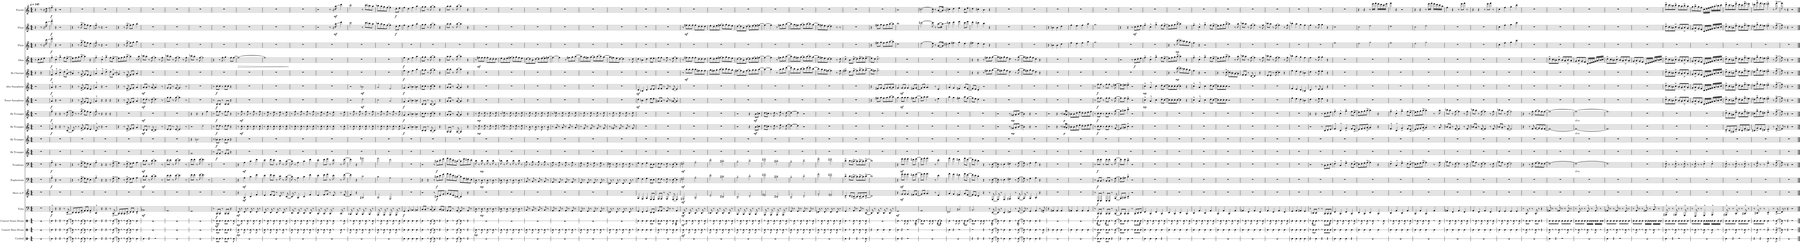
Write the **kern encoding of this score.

**kern	**kern	**dynam	**kern	**dynam	**kern	**dynam	**kern	**dynam	**kern	**dynam	**kern	**dynam	**kern	**dynam	**kern	**dynam	**kern	**dynam	**kern	**dynam	**kern	**dynam	**kern	**dynam	**kern	**dynam	**kern	**dynam	**kern	**dynam	**kern	**dynam	**kern	**dynam
*part18	*part17	*part17	*part16	*part16	*part15	*part15	*part14	*part14	*part13	*part13	*part12	*part12	*part11	*part11	*part10	*part10	*part9	*part9	*part8	*part8	*part7	*part7	*part6	*part6	*part5	*part5	*part4	*part4	*part3	*part3	*part2	*part2	*part1	*part1
*staff18	*staff17	*staff17	*staff16	*staff16	*staff15	*staff15	*staff14	*staff14	*staff13	*staff13	*staff12	*staff12	*staff11	*staff11	*staff10	*staff10	*staff9	*staff9	*staff8	*staff8	*staff7	*staff7	*staff6	*staff6	*staff5	*staff5	*staff4	*staff4	*staff3	*staff3	*staff2	*staff2	*staff1	*staff1
*I"Cymbal	*I"Concert Bass Drum	*	*I"Concert Snare Drum	*	*I"Tuba	*	*I"Horn in F	*	*I"Euphonium	*	*I"Trombone	*	*I"Bb Trumpet	*	*I"Bb Trumpet	*	*I"Bb Trumpet	*	*I"Bb Trumpet	*	*I"Tenor Saxophone	*	*I"Alto Saxophone	*	*I"Bb Clarinet	*	*I"Oboe	*	*I"Flute	*	*I"Flute	*	*I"Piccolo	*
*I'Cym.	*I'Con. BD	*	*I'Con. Sn.	*	*I'Tba.	*	*	*	*I'Eph.	*	*I'Tbn.	*	*I'Bb Tpt.	*	*I'Bb Tpt.	*	*I'Bb Tpt.	*	*I'Bb Tpt.	*	*I'T. Sax.	*	*I'A. Sax.	*	*I'Bb Cl.	*	*I'Ob.	*	*I'Fl.	*	*I'Fl.	*	*I'Picc.	*
*stria1	*stria1	*	*stria1	*	*	*	*	*	*	*	*	*	*	*	*	*	*	*	*	*	*	*	*	*	*	*	*	*	*	*	*	*	*	*
*clefX	*clefX	*	*clefX	*	*clefF4	*	*clefG2	*	*clefF4	*	*clefF4	*	*clefG2	*	*clefG2	*	*clefG2	*	*clefG2	*	*clefGv2	*	*clefG2	*	*clefG2	*	*clefG2	*	*clefG2	*	*clefG2	*	*clefG^2	*
*	*	*	*	*	*	*	*ITrd4c7	*	*	*	*	*	*ITrd1c2	*	*ITrd1c2	*	*ITrd1c2	*	*ITrd1c2	*	*ITrd8c14	*	*ITrd5c9	*	*ITrd1c2	*	*	*	*	*	*	*	*ITrd-7c-12	*
*k[]	*k[]	*	*k[]	*	*k[]	*	*k[]	*	*k[]	*	*k[]	*	*k[]	*	*k[]	*	*k[]	*	*k[]	*	*k[]	*	*k[]	*	*k[]	*	*k[]	*	*k[]	*	*k[]	*	*k[]	*
*M4/4	*M4/4	*	*M4/4	*	*M4/4	*	*M4/4	*	*M4/4	*	*M4/4	*	*M4/4	*	*M4/4	*	*M4/4	*	*M4/4	*	*M4/4	*	*M4/4	*	*M4/4	*	*M4/4	*	*M4/4	*	*M4/4	*	*M4/4	*
*MM145	*MM145	*	*MM145	*	*MM145	*	*MM145	*	*MM145	*	*MM145	*	*MM145	*	*MM145	*	*MM145	*	*MM145	*	*MM145	*	*MM145	*	*MM145	*	*MM145	*	*MM145	*	*MM145	*	*MM145	*
=1	=1	=1	=1	=1	=1	=1	=1	=1	=1	=1	=1	=1	=1	=1	=1	=1	=1	=1	=1	=1	=1	=1	=1	=1	=1	=1	=1	=1	=1	=1	=1	=1	=1	=1
1r	1r	.	1r	.	1r	.	1r	.	1r	.	1r	.	1r	.	1r	.	1r	.	2r	.	2r	.	2r	.	4r	.	8r	.	4r	.	4r	.	4r	.
.	.	.	.	.	.	.	.	.	.	.	.	.	.	.	.	.	.	.	.	.	.	.	.	.	.	.	8cc'\L	.	.	.	.	.	.	.
.	.	.	.	.	.	.	.	.	.	.	.	.	.	.	.	.	.	.	.	.	.	.	.	.	4r	.	8dd'\	.	8r	.	8r	.	8r	.
.	.	.	.	.	.	.	.	.	.	.	.	.	.	.	.	.	.	.	.	.	.	.	.	.	.	.	8ee'\J	.	16r	.	16r	.	16r	.
.	.	.	.	.	.	.	.	.	.	.	.	.	.	.	.	.	.	.	.	.	.	.	.	.	.	.	.	.	16ddd\	.	16ddd\	.	16ddd\	.
.	.	.	.	.	.	.	.	.	.	.	.	.	.	.	.	.	.	.	2ryy	.	2ryy	.	2ryy	.	2ryy	.	2ryy	.	2ryy	.	2ryy	.	2ryy	.
=2	=2	=2	=2	=2	=2	=2	=2	=2	=2	=2	=2	=2	=2	=2	=2	=2	=2	=2	=2	=2	=2	=2	=2	=2	=2	=2	=2	=2	=2	=2	=2	=2	=2	=2
!	!	!	!	!	!	!LO:DY:b	!	!	!	!LO:DY:b	!	!LO:DY:b	!	!	!	!	!	!LO:DY:b	!	!LO:DY:b	!	!LO:DY:b	!	!LO:DY:b	!	!LO:DY:b	!	!LO:DY:b	!	!LO:DY:b	!	!LO:DY:b	!	!LO:DY:b
4Re\	4Re\	.	4Re\	.	4FF^^/	f	1r	.	4A^^\	f	4A^^\	f	1r	.	1r	.	4f^^/	f	4ff^^\	f	4A^^/	f	4a^^/	f	4f^^/	f	4ff^^\	f	4fff^^\	f	4fff^^\	f	4fff^^\	f
4r	4r	.	4r	.	4r	.	.	.	4r	.	4r	.	.	.	.	.	4r	.	4r	.	4r	.	4r	.	4a^^/	.	4cc^^\	.	4r	.	4r	.	4r	.
4r	4r	.	4r	.	4r	.	.	.	2r	.	2r	.	.	.	.	.	4r	.	4r	.	2r	.	2r	.	4cc^\	.	4gg^\	.	2r	.	2r	.	2r	.
8r	8r	.	8r	.	8r	.	.	.	.	.	.	.	.	.	.	.	8r	.	8r	.	.	.	.	.	8dd'\L	.	8ff'\L	.	.	.	.	.	.	.
[8Re\	[8Re\	.	[8Re\	.	[8EE^/	.	.	.	.	.	.	.	.	.	.	.	[8c/	.	[8ee\	.	.	.	.	.	[8a^\J	.	[8ee^\J	.	.	.	.	.	.	.
=3	=3	=3	=3	=3	=3	=3	=3	=3	=3	=3	=3	=3	=3	=3	=3	=3	=3	=3	=3	=3	=3	=3	=3	=3	=3	=3	=3	=3	=3	=3	=3	=3	=3	=3
8Re\]	8Re\]	.	8Re\]	.	8EE/L]	.	1r	.	4r	.	4r	.	1r	.	1r	.	8c/]	.	8ee\]	.	4r	.	4r	.	4a/]	.	8ee\L]	.	4r	.	4r	.	1r	.
8r	8r	.	8r	.	8EE'/	.	.	.	.	.	.	.	.	.	.	.	8r	.	8r	.	.	.	.	.	.	.	8ff'\	.	.	.	.	.	.	.
8r	8r	.	8r	.	8EE'/	.	.	.	8r	.	8r	.	.	.	.	.	8r	.	8r	.	8r	.	8r	.	8r	.	8gg'\	.	8r	.	8r	.	.	.
[8Re\	[8Re\	.	[8Re\	.	[8AA^/J	.	.	.	[8G^\	.	[8G^\	.	.	.	.	.	[8g^/	.	[8gg^\	.	[8G^/	.	[8g^/	.	[8g^/	.	[8aa^\J	.	[8gg^\	.	[8gg^\	.	.	.
8Re\]	8Re\]	.	8Re\]	.	8AA/L]	.	.	.	8G\L]	.	8G\L]	.	.	.	.	.	8g/L]	.	8gg\L]	.	8G/L]	.	8g/L]	.	8g/L]	.	4aa\]	.	8gg\L]	.	8gg\L]	.	.	.
8r	8r	.	8r	.	8AA'/J	.	.	.	8F'\J	.	8F'\J	.	.	.	.	.	8f'/J	.	8ff'\J	.	8F'/J	.	8f'/J	.	8f'/J	.	.	.	8ff'\J	.	8ff'\J	.	.	.
4Re\	4Re\	.	4Re\	.	4AA^/	.	.	.	4E\	.	4E\	.	.	.	.	.	4e/	.	4ee\	.	4E/	.	4e/	.	4e/	.	4r	.	4ee\	.	4ee\	.	.	.
=4	=4	=4	=4	=4	=4	=4	=4	=4	=4	=4	=4	=4	=4	=4	=4	=4	=4	=4	=4	=4	=4	=4	=4	=4	=4	=4	=4	=4	=4	=4	=4	=4	=4	=4
4Re\	4Re\	.	4Re\	.	4DD^^/	.	1r	.	4A^^\	.	4A^^\	.	1r	.	1r	.	8c^^/	.	8ff^^\	.	4A^^/	.	4a^^/	.	4a^^/	.	4ff^^\	.	8ff^^\	.	8ff^^\	.	1r	.
.	.	.	.	.	.	.	.	.	.	.	.	.	.	.	.	.	8r	.	8r	.	.	.	.	.	.	.	.	.	8r	.	8r	.	.	.
4r	4r	.	4r	.	4r	.	.	.	4r	.	4r	.	.	.	.	.	4r	.	4r	.	4r	.	4r	.	4a^^/	.	4cc^^\	.	4r	.	4r	.	.	.
4r	4r	.	4r	.	4r	.	.	.	4r	.	4r	.	.	.	.	.	2r	.	4r	.	4r	.	2r	.	4dd^\	.	4gg^\	.	2r	.	2r	.	.	.
8r	8r	.	8r	.	8r	.	.	.	8r	.	8r	.	.	.	.	.	.	.	4r	.	4r	.	.	.	8dd'\L	.	8ff'\L	.	.	.	.	.	.	.
[8Re\	[8Re\	.	[8Re\	.	[8CC^/	.	.	.	[8G^\	.	[8G^\	.	.	.	.	.	.	.	.	.	.	.	.	.	[8g^\J	.	[8ee^\J	.	.	.	.	.	.	.
=5	=5	=5	=5	=5	=5	=5	=5	=5	=5	=5	=5	=5	=5	=5	=5	=5	=5	=5	=5	=5	=5	=5	=5	=5	=5	=5	=5	=5	=5	=5	=5	=5	=5	=5
8Re\]	8Re\]	.	8Re\]	.	8CC/L]	.	1r	.	4G\]	.	4G\]	.	1r	.	1r	.	4r	.	1r	.	4r	.	4r	.	4g/]	.	8ee\L]	.	4r	.	4r	.	1r	.
8r	8r	.	8r	.	8CC'/	.	.	.	.	.	.	.	.	.	.	.	.	.	.	.	.	.	.	.	.	.	8ff'\	.	.	.	.	.	.	.
8r	8r	.	8r	.	8CC'/	.	.	.	8r	.	8r	.	.	.	.	.	8r	.	.	.	8r	.	8r	.	8r	.	8gg'\	.	8r	.	8r	.	.	.
[8Re\	[8Re\	.	[8Re\	.	[8FF^/J	.	.	.	[8F^\	.	[8F^\	.	.	.	.	.	[8f^/	.	.	.	[8F^/	.	[8f^/	.	[8f^/	.	[8aa^\J	.	[8ff^\	.	[8ff^\	.	.	.
8Re\]	8Re\]	.	8Re\]	.	8FF/L]	.	.	.	8F\L]	.	8F\L]	.	.	.	.	.	8f/L]	.	.	.	8F/L]	.	8f/L]	.	8f/L]	.	4aa\]	.	8ff\L]	.	8ff\L]	.	.	.
8r	8r	.	8r	.	8FF'/J	.	.	.	8G'\J	.	8G'\J	.	.	.	.	.	8g'/J	.	.	.	8G'/J	.	8g'/J	.	8g'/J	.	.	.	8gg'\J	.	8gg'\J	.	.	.
4Re\	4Re\	.	4Re\	.	4FF^/	.	.	.	4A\	.	4A\	.	.	.	.	.	4a/	.	.	.	4A/	.	4a/	.	4a/	.	8r	.	4aa\	.	4aa\	.	.	.
.	.	.	.	.	.	.	.	.	.	.	.	.	.	.	.	.	.	.	.	.	.	.	.	.	.	.	8aa'\	.	.	.	.	.	.	.
=6	=6	=6	=6	=6	=6	=6	=6	=6	=6	=6	=6	=6	=6	=6	=6	=6	=6	=6	=6	=6	=6	=6	=6	=6	=6	=6	=6	=6	=6	=6	=6	=6	=6	=6
!	!	!	!	!	!	!LO:DY:b	!	!	!	!LO:DY:b	!	!LO:DY:b	!	!	!	!	!	!LO:DY:b	!	!LO:DY:b	!	!LO:DY:b	!	!LO:DY:b	!	!	!	!	!	!	!	!	!	!
4Re\	1r	.	1r	.	1BB-X	mf	1r	.	8d\L	mf	8d\L	mf	1r	.	1r	.	8d/L	mf	1r	mf	8d\L	mf	8a/L	mf	1r	.	8bb-X'\L	.	1r	.	1r	.	1r	.
.	.	.	.	.	.	.	.	.	8d'\J	.	8d'\J	.	.	.	.	.	8d'/J	.	.	.	8d'\J	.	8a'/J	.	.	.	8aa'\J	.	.	.	.	.	.	.
4r	.	.	.	.	.	.	.	.	8r	.	8r	.	.	.	.	.	8r	.	.	.	8r	.	8r	.	.	.	8r	.	.	.	.	.	.	.
.	.	.	.	.	.	.	.	.	[8d\	.	[8d\	.	.	.	.	.	[8d/	.	.	.	[8d\	.	[8a/	.	.	.	[8ff\	.	.	.	.	.	.	.
2r	.	.	.	.	.	.	.	.	4.d\]	.	4.d\]	.	.	.	.	.	4.d/]	.	.	.	4.d\]	.	4.a/]	.	.	.	4ff\]	.	.	.	.	.	.	.
.	.	.	.	.	.	.	.	.	.	.	.	.	.	.	.	.	.	.	.	.	.	.	.	.	.	.	8r	.	.	.	.	.	.	.
.	.	.	.	.	.	.	.	.	8r	.	8r	.	.	.	.	.	8r	.	.	.	8r	.	8r	.	.	.	8ff'\	.	.	.	.	.	.	.
=7	=7	=7	=7	=7	=7	=7	=7	=7	=7	=7	=7	=7	=7	=7	=7	=7	=7	=7	=7	=7	=7	=7	=7	=7	=7	=7	=7	=7	=7	=7	=7	=7	=7	=7
1r	1r	.	1r	.	1AA	.	1r	.	8e\L	.	8e\L	.	1r	.	1r	.	8e/L	.	1r	.	8g\L	.	8g/L	.	1r	.	8bb-X'\L	.	1r	.	1r	.	1r	.
.	.	.	.	.	.	.	.	.	8e'\J	.	8e'\J	.	.	.	.	.	8e'/J	.	.	.	8g'\J	.	8g'/J	.	.	.	8aa'\J	.	.	.	.	.	.	.
.	.	.	.	.	.	.	.	.	8r	.	8r	.	.	.	.	.	8r	.	.	.	8r	.	8r	.	.	.	8r	.	.	.	.	.	.	.
.	.	.	.	.	.	.	.	.	[8e\	.	[8e\	.	.	.	.	.	[8e/	.	.	.	[8g\	.	[8g/	.	.	.	[8ff\	.	.	.	.	.	.	.
.	.	.	.	.	.	.	.	.	4.e\]	.	4.e\]	.	.	.	.	.	4.e/]	.	.	.	4.g\]	.	4.g/]	.	.	.	4ff\]	.	.	.	.	.	.	.
.	.	.	.	.	.	.	.	.	.	.	.	.	.	.	.	.	.	.	.	.	.	.	.	.	.	.	8r	.	.	.	.	.	.	.
.	.	.	.	.	.	.	.	.	8r	.	8r	.	.	.	.	.	8r	.	.	.	8r	.	8r	.	.	.	8ff'\	.	.	.	.	.	.	.
=8	=8	=8	=8	=8	=8	=8	=8	=8	=8	=8	=8	=8	=8	=8	=8	=8	=8	=8	=8	=8	=8	=8	=8	=8	=8	=8	=8	=8	=8	=8	=8	=8	=8	=8
1r	1r	.	1r	.	1GG	.	1r	.	8f\L	.	8f\L	.	1g	.	4r	.	2r	.	4r	.	1r	.	1r	.	1r	.	8bb-X'\L	.	1r	.	1r	.	1r	.
.	.	.	.	.	.	.	.	.	8f'\J	.	8f'\J	.	.	.	.	.	.	.	.	.	.	.	.	.	.	.	8aa'\J	.	.	.	.	.	.	.
.	.	.	.	.	.	.	.	.	8r	.	8r	.	.	.	2.b-X\	.	.	.	4r	.	.	.	.	.	.	.	8r	.	.	.	.	.	.	.
.	.	.	.	.	.	.	.	.	[8f\	.	[8f\	.	.	.	.	.	.	.	.	.	.	.	.	.	.	.	[8ff\	.	.	.	.	.	.	.
.	.	.	.	.	.	.	.	.	4.f\]	.	4.f\]	.	.	.	.	.	2dd\	.	4r	.	.	.	.	.	.	.	2ff\]	.	.	.	.	.	.	.
.	.	.	.	.	.	.	.	.	.	.	.	.	.	.	.	.	.	.	4ff\	.	.	.	.	.	.	.	.	.	.	.	.	.	.	.
.	.	.	.	.	.	.	.	.	8r	.	8r	.	.	.	.	.	.	.	.	.	.	.	.	.	.	.	.	.	.	.	.	.	.	.
=9	=9	=9	=9	=9	=9	=9	=9	=9	=9	=9	=9	=9	=9	=9	=9	=9	=9	=9	=9	=9	=9	=9	=9	=9	=9	=9	=9	=9	=9	=9	=9	=9	=9	=9
8r	8r	.	8r	.	8r	.	1r	.	1r	.	1r	.	8r	.	8r	.	8r	.	8r	.	8r	.	8r	.	1r	.	4r	.	1r	.	1r	.	1r	.
!	!	!	!	!LO:DY:b	!	!LO:DY:b	!	!	!	!	!	!	!	!LO:DY:b	!	!LO:DY:b	!	!LO:DY:b	!	!LO:DY:b	!	!LO:DY:b	!	!LO:DY:b	!	!	!	!	!	!	!	!	!	!
8Re'\L	8Re'\L	.	8Re'\L	mf	8CC'/L	f	.	.	.	.	.	.	8g'/L	f	8b-X'\L	f	8dd'\L	f	8ff'\L	f	8C'/L	f	8cc'\L	f	.	.	.	.	.	.	.	.	.	.
8Re'\J	8Re'\J	.	8Re'\J	.	8CC'/J	.	.	.	.	.	.	.	8g'/J	.	8b-'\J	.	8dd'\J	.	8ff'\J	.	8C'/J	.	8cc'\J	.	.	.	8r	.	.	.	.	.	.	.
8r	8r	.	8r	.	8r	.	.	.	.	.	.	.	8r	.	8r	.	8r	.	8r	.	8r	.	8r	.	.	.	8ff'\	.	.	.	.	.	.	.
8Re'\L	8Re'\L	.	8Re'\L	.	8CC'/L	.	.	.	.	.	.	.	8g'/L	.	8b-'\L	.	8dd'\L	.	8ff'\L	.	8C'/L	.	8cc'\L	.	.	.	4gg\	.	.	.	.	.	.	.
8Re'\J	8Re'\J	.	8Re'\J	.	8CC'/J	.	.	.	.	.	.	.	8g'/J	.	8b-'\J	.	8dd'\J	.	8ff'\J	.	8C'/J	.	8cc'\J	.	.	.	.	.	.	.	.	.	.	.
8r	4r	.	8r	.	4r	.	.	.	.	.	.	.	4r	.	4r	.	4r	.	4r	.	4r	.	4r	.	.	.	8ff'\L	.	.	.	.	.	.	.
8Re\	.	.	8Re\	.	.	.	.	.	.	.	.	.	.	.	.	.	.	.	.	.	.	.	.	.	.	.	[8ff\J	.	.	.	.	.	.	.
=10	=10	=10	=10	=10	=10	=10	=10	=10	=10	=10	=10	=10	=10	=10	=10	=10	=10	=10	=10	=10	=10	=10	=10	=10	=10	=10	=10	=10	=10	=10	=10	=10	=10	=10
!	!	!LO:DY:b	!	!LO:DY:b	!	!LO:DY:b	!	!	!	!	!	!	!	!	!	!	!	!	!	!	!	!	!	!	!	!	!	!LO:HP:b	!	!	!	!	!	!
1r	8Re\	mp	8r	mp	8FF/	mf	4r	.	4r	.	4r	.	1r	.	1r	.	8r	.	8r	.	1r	.	1r	.	1r	.	1ff_	>	1r	.	1r	.	1r	.
!	!	!	!	!	!	!	!	!	!	!	!	!	!	!	!	!	!	!LO:DY:b	!	!LO:DY:b	!	!	!	!	!	!	!	!	!	!	!	!	!	!
.	8r	.	8Re\	.	8r	.	.	.	.	.	.	.	.	.	.	.	8cc'\	mf	8ff'\	mf	.	.	.	.	.	.	.	.	.	.	.	.	.	.
!	!	!	!	!	!	!	!	!LO:DY:b	!	!LO:DY:b	!	!LO:DY:b	!	!	!	!	!	!	!	!	!	!	!	!	!	!	!	!	!	!	!	!	!	!
.	8Re\	.	8r	.	8FF/	.	4A/	mf	4A\	mf	4A\	mf	.	.	.	.	8r	.	8r	.	.	.	.	.	.	.	.	.	.	.	.	.	.	.
.	8r	.	8Re\	.	8r	.	.	.	.	.	.	.	.	.	.	.	8cc'\	.	8ff'\	.	.	.	.	.	.	.	.	.	.	.	.	.	.	.
.	8Re\	.	8r	.	8FF/	.	4c/	.	4c\	.	4c\	.	.	.	.	.	8r	.	8r	.	.	.	.	.	.	.	.	.	.	.	.	.	.	.
.	8r	.	8Re\	.	8r	.	.	.	.	.	.	.	.	.	.	.	8cc'\	.	8ff'\	.	.	.	.	.	.	.	.	.	.	.	.	.	.	.
.	8Re\	.	8r	.	8FF/	.	4f/	.	4f\	.	4f\	.	.	.	.	.	8r	.	8r	.	.	.	.	.	.	.	.	.	.	.	.	.	.	.
.	8r	.	8Re\	.	8r	.	.	.	.	.	.	.	.	.	.	.	8cc'\	.	8ff'\	.	.	.	.	.	.	.	.	.	.	.	.	.	.	.
=11	=11	=11	=11	=11	=11	=11	=11	=11	=11	=11	=11	=11	=11	=11	=11	=11	=11	=11	=11	=11	=11	=11	=11	=11	=11	=11	=11	=11	=11	=11	=11	=11	=11	=11
1r	8Re\	.	8r	.	8EE/	.	4e/	.	4e\	.	4e\	.	1r	.	1r	.	8r	.	8r	.	1r	.	1r	.	1r	.	1ff]	.	1r	.	1r	.	1r	.
.	8r	.	8Re\	.	8r	.	.	.	.	.	.	.	.	.	.	.	8cc'\	.	8ee'\	.	.	.	.	.	.	.	.	.	.	.	.	.	.	.
.	8Re\	.	8r	.	8EE/	.	8f/L	.	8f\L	.	8f\L	.	.	.	.	.	8r	.	8r	.	.	.	.	.	.	.	.	.	.	.	.	.	.	.
.	8r	.	8Re\	.	8r	.	8e/J	.	8e\J	.	8e\J	.	.	.	.	.	8cc'\	.	8ee'\	.	.	.	.	.	.	.	.	.	.	.	.	.	.	.
.	8Re\	.	8r	.	8EE/	.	8r	.	8r	.	8r	.	.	.	.	.	8r	.	8r	.	.	.	.	.	.	.	.	.	.	.	.	.	.	.
.	8r	.	8Re\	.	8r	.	8d/	.	8d\	.	8d\	.	.	.	.	.	8cc'\	.	8ee'\	.	.	.	.	.	.	.	.	.	.	.	.	.	.	.
.	8Re\	.	8r	.	8EE/	.	8r	.	8r	.	8r	.	.	.	.	.	8r	.	8r	.	.	.	.	.	.	.	.	.	.	.	.	.	.	.
.	8r	.	8Re\	.	8r	.	[8c/	.	[8c\	.	[8c\	.	.	.	.	.	8cc'\	.	8ee'\	.	.	.	.	.	.	.	.	.	.	.	.	.	.	.
.	.	.	.	.	.	.	.	.	.	.	.	.	.	.	.	.	.	.	.	.	.	.	.	.	.	.	.	]	.	.	.	.	.	.
=12	=12	=12	=12	=12	=12	=12	=12	=12	=12	=12	=12	=12	=12	=12	=12	=12	=12	=12	=12	=12	=12	=12	=12	=12	=12	=12	=12	=12	=12	=12	=12	=12	=12	=12
1r	8Re\	.	8r	.	8DD/	.	8c/]	.	8c\]	.	8c\]	.	1r	.	1r	.	8r	.	8r	.	1r	.	1r	.	1r	.	1r	.	1r	.	1r	.	1r	.
.	8r	.	8Re\	.	8r	.	8r	.	8r	.	8r	.	.	.	.	.	8cc'\	.	8ff'\	.	.	.	.	.	.	.	.	.	.	.	.	.	.	.
.	8Re\	.	8r	.	8DD/	.	4A/	.	4A\	.	4A\	.	.	.	.	.	8r	.	8r	.	.	.	.	.	.	.	.	.	.	.	.	.	.	.
.	8r	.	8Re\	.	8r	.	.	.	.	.	.	.	.	.	.	.	8cc'\	.	8ff'\	.	.	.	.	.	.	.	.	.	.	.	.	.	.	.
.	8Re\	.	8r	.	8DD/	.	4c/	.	4c\	.	4c\	.	.	.	.	.	8r	.	8r	.	.	.	.	.	.	.	.	.	.	.	.	.	.	.
.	8r	.	8Re\	.	8r	.	.	.	.	.	.	.	.	.	.	.	8cc'\	.	8ff'\	.	.	.	.	.	.	.	.	.	.	.	.	.	.	.
.	8Re\	.	8r	.	8DD/	.	4f/	.	4f\	.	4f\	.	.	.	.	.	8r	.	8r	.	.	.	.	.	.	.	.	.	.	.	.	.	.	.
.	8r	.	8Re\	.	8r	.	.	.	.	.	.	.	.	.	.	.	8cc'\	.	8ff'\	.	.	.	.	.	.	.	.	.	.	.	.	.	.	.
=13	=13	=13	=13	=13	=13	=13	=13	=13	=13	=13	=13	=13	=13	=13	=13	=13	=13	=13	=13	=13	=13	=13	=13	=13	=13	=13	=13	=13	=13	=13	=13	=13	=13	=13
1r	8Re\	.	8r	.	8CC/	.	4e/	.	4e\	.	4e\	.	1r	.	1r	.	8r	.	8r	.	1r	.	1r	.	1r	.	1r	.	1r	.	2r	.	2r	.
.	8r	.	8Re\	.	8r	.	.	.	.	.	.	.	.	.	.	.	8cc'\	.	8ee'\	.	.	.	.	.	.	.	.	.	.	.	.	.	.	.
.	8Re\	.	8r	.	8CC/	.	8f/L	.	8f\L	.	8f\L	.	.	.	.	.	8r	.	8r	.	.	.	.	.	.	.	.	.	.	.	.	.	.	.
.	8r	.	8Re\	.	8r	.	8g/J	.	8g\J	.	8g\J	.	.	.	.	.	8cc'\	.	8ee'\	.	.	.	.	.	.	.	.	.	.	.	.	.	.	.
.	8Re\	.	8r	.	8CC/	.	8r	.	8r	.	8r	.	.	.	.	.	8r	.	8r	.	.	.	.	.	.	.	.	.	.	.	8r	.	8r	.
.	8r	.	8Re\	.	8r	.	8e/	.	8e\	.	8e\	.	.	.	.	.	8cc'\	.	8ee'\	.	.	.	.	.	.	.	.	.	.	.	16r	.	16r	.
!	!	!	!	!	!	!	!	!	!	!	!	!	!	!	!	!	!	!	!	!	!	!	!	!	!	!	!	!	!	!	!	!LO:DY:b	!	!LO:DY:b
.	.	.	.	.	.	.	.	.	.	.	.	.	.	.	.	.	.	.	.	.	.	.	.	.	.	.	.	.	.	.	16aa\	mf	16aaa\	mf
.	8Re\	.	8r	.	8CC/	.	8r	.	8r	.	8r	.	.	.	.	.	8r	.	8r	.	.	.	.	.	.	.	.	.	.	.	4ddd\	.	4dddd\	.
.	8r	.	8Re\	.	8r	.	[8f/	.	[8f\	.	[8f\	.	.	.	.	.	8cc'\	.	8ee'\	.	.	.	.	.	.	.	.	.	.	.	.	.	.	.
=14	=14	=14	=14	=14	=14	=14	=14	=14	=14	=14	=14	=14	=14	=14	=14	=14	=14	=14	=14	=14	=14	=14	=14	=14	=14	=14	=14	=14	=14	=14	=14	=14	=14	=14
1r	8Re\	.	8r	.	8BBB-X/	.	4f/]	.	4f\]	.	4f\]	.	1r	.	1r	.	8r	.	8r	.	2r	.	2r	.	1r	.	1r	.	1r	.	2ccc\	.	2cccc\	.
.	8r	.	8Re\	.	8r	.	.	.	.	.	.	.	.	.	.	.	8cc'\	.	8ff'\	.	.	.	.	.	.	.	.	.	.	.	.	.	.	.
.	8Re\	.	8r	.	8BBB-/	.	4r	.	4r	.	4r	.	.	.	.	.	8r	.	8r	.	.	.	.	.	.	.	.	.	.	.	.	.	.	.
.	8r	.	8Re\	.	8r	.	.	.	.	.	.	.	.	.	.	.	8cc'\	.	8ff'\	.	.	.	.	.	.	.	.	.	.	.	.	.	.	.
!	!	!	!	!	!	!	!	!	!	!	!	!	!	!	!	!	!	!	!	!	!	!LO:DY:b	!	!LO:DY:b	!	!	!	!	!	!	!	!	!	!
.	8Re\	.	8r	.	8BBB-/	.	2A#X/	.	2d\	.	2a#X\	.	.	.	.	.	8r	.	8r	.	2d\	mf	2b-X\	mf	.	.	.	.	.	.	8r	.	8r	.
.	8r	.	8Re\	.	8r	.	.	.	.	.	.	.	.	.	.	.	8cc'\	.	8ff'\	.	.	.	.	.	.	.	.	.	.	.	8ccc\L	.	8cccc\L	.
.	8Re\	.	8r	.	8BBB-/	.	.	.	.	.	.	.	.	.	.	.	8r	.	8r	.	.	.	.	.	.	.	.	.	.	.	8bb-X\	.	8bbb-X\	.
.	8r	.	8Re\	.	8r	.	.	.	.	.	.	.	.	.	.	.	8cc'\	.	8ff'\	.	.	.	.	.	.	.	.	.	.	.	8aa\J	.	8aaa\J	.
=15	=15	=15	=15	=15	=15	=15	=15	=15	=15	=15	=15	=15	=15	=15	=15	=15	=15	=15	=15	=15	=15	=15	=15	=15	=15	=15	=15	=15	=15	=15	=15	=15	=15	=15
1r	8Re\	.	8r	.	8AAA/	.	2A/	.	2c\	.	2a\	.	1r	.	1r	.	8r	.	8r	.	2c\	.	2a/	.	1r	.	1r	.	1r	.	8bb-X\L	.	8bbb-X\L	.
.	8r	.	8Re\	.	8r	.	.	.	.	.	.	.	.	.	.	.	8cc'\	.	8ff'\	.	.	.	.	.	.	.	.	.	.	.	8aa\	.	8aaa\	.
.	8Re\	.	8r	.	8AAA/	.	.	.	.	.	.	.	.	.	.	.	8r	.	8r	.	.	.	.	.	.	.	.	.	.	.	8gg\	.	8ggg\	.
.	8r	.	8Re\	.	8r	.	.	.	.	.	.	.	.	.	.	.	8cc'\	.	8ff'\	.	.	.	.	.	.	.	.	.	.	.	[8ff\J	.	[8fff\J	.
.	8Re\	.	8r	.	8AAA/	.	2F/	.	2A\	.	2f\	.	.	.	.	.	8r	.	8r	.	2A/	.	2f/	.	.	.	.	.	.	.	4ff\]	.	4fff\]	.
.	8r	.	8Re\	.	8r	.	.	.	.	.	.	.	.	.	.	.	8cc'\	.	8ff'\	.	.	.	.	.	.	.	.	.	.	.	.	.	.	.
!	!	!	!	!	!	!	!	!	!	!	!	!	!	!	!	!	!	!	!	!	!	!	!	!	!	!	!	!	!	!	!	!LO:DY:b	!	!LO:DY:b
.	8Re\	.	8r	.	8AAA/	.	.	.	.	.	.	.	.	.	.	.	8r	.	8r	.	.	.	.	.	.	.	.	.	.	.	8dd'\L	f	8ddd'\L	f
.	8r	.	8Re\	.	8r	.	.	.	.	.	.	.	.	.	.	.	8cc'\	.	8ff'\	.	.	.	.	.	.	.	.	.	.	.	8ee'\J	.	8eee'\J	.
=16	=16	=16	=16	=16	=16	=16	=16	=16	=16	=16	=16	=16	=16	=16	=16	=16	=16	=16	=16	=16	=16	=16	=16	=16	=16	=16	=16	=16	=16	=16	=16	=16	=16	=16
!	!	!	!	!	!	!LO:DY:b	!	!	!	!	!	!	!	!	!	!	!	!LO:DY:b	!	!LO:DY:b	!	!LO:DY:b	!	!LO:DY:b	!	!LO:DY:b	!	!LO:DY:b	!	!	!	!	!	!
4Re\	4Re\	.	4Re\	.	4GG/	f	1r	.	1r	.	1r	.	1r	.	1r	.	4g/	f	4g/	f	4G/	f	4g/	f	4ff\	f	4ff\	f	1r	.	4ff\	.	4fff\	.
4Re\	4Re\	.	4Re\	.	4AA/	.	.	.	.	.	.	.	.	.	.	.	4a/	.	4a/	.	4A/	.	4a/	.	4dd\	.	4dd\	.	.	.	4dd\	.	4ddd\	.
4Re\	4Re\	.	4Re\	.	4BB-X/	.	.	.	.	.	.	.	.	.	.	.	4b-X\	.	4b-X\	.	4B-X\	.	4b-X\	.	4ff\	.	4ff\	.	.	.	4ff\	.	4fff\	.
4Re\	4Re\	.	4Re\	.	4BBn/	.	.	.	.	.	.	.	.	.	.	.	4bn\	.	4bn\	.	4Bn\	.	4bn\	.	4aa\	.	4aa\	.	.	.	4aa\	.	4aaa\	.
=17	=17	=17	=17	=17	=17	=17	=17	=17	=17	=17	=17	=17	=17	=17	=17	=17	=17	=17	=17	=17	=17	=17	=17	=17	=17	=17	=17	=17	=17	=17	=17	=17	=17	=17
4Re\	4Re\	.	4Re\	.	8C/L	.	2r	.	4r	.	2r	.	1r	.	1r	.	8c/L	.	8cc\L	.	8C/L	.	8cc\L	.	8gg\L	.	8gg\L	.	1r	.	8gg\L	.	8ggg\L	.
.	.	.	.	.	8C'/J	.	.	.	.	.	.	.	.	.	.	.	8c'/J	.	8cc'\J	.	8C'/J	.	8cc'\J	.	8gg'\J	.	8gg'\J	.	.	.	8gg'\J	.	8ggg'\J	.
8r	8r	.	8r	.	8r	.	.	.	4r	.	.	.	.	.	.	.	8r	.	8r	.	8r	.	8r	.	8r	.	8r	.	.	.	8r	.	8r	.
[8Re\	[8Re\	.	[8Re\	.	[8C/	.	.	.	.	.	.	.	.	.	.	.	[8c/	.	[8cc\	.	[8C/	.	[8cc\	.	[8gg\	.	[8gg\	.	.	.	[8gg\	.	[8ggg\	.
8Re\]	8Re\]	.	8Re\]	.	4C/]	.	8r	.	8r	.	8r	.	.	.	.	.	4c/]	.	4cc\]	.	4C/]	.	4cc\]	.	4gg\]	.	4gg\]	.	.	.	4gg\]	.	4ggg\]	.
!	!	!	!	!	!	!	!	!LO:DY:b	!	!LO:DY:b	!	!LO:DY:b	!	!	!	!	!	!	!	!	!	!	!	!	!	!	!	!	!	!	!	!	!	!
8r	8r	.	8r	.	.	.	8c#X/L	f	8c#X\L	f	8c#X\L	f	.	.	.	.	.	.	.	.	.	.	.	.	.	.	.	.	.	.	.	.	.	.
4r	4r	.	4r	.	8C/L	.	8e/	.	8e\	.	8e\	.	.	.	.	.	4r	.	4r	.	4r	.	4r	.	4r	.	4r	.	.	.	4r	.	4r	.
.	.	.	.	.	8BB-X/J	.	8g/J	.	8g\J	.	8g\J	.	.	.	.	.	.	.	.	.	.	.	.	.	.	.	.	.	.	.	.	.	.	.
=18	=18	=18	=18	=18	=18	=18	=18	=18	=18	=18	=18	=18	=18	=18	=18	=18	=18	=18	=18	=18	=18	=18	=18	=18	=18	=18	=18	=18	=18	=18	=18	=18	=18	=18
4Re\	4Re\	.	4Re\	.	8AA/L	.	8a/L	.	8a\L	.	8a\L	.	1r	.	1r	.	8A/L	.	8a/L	.	8A/L	.	8a/L	.	8aa\L	.	8aa\L	.	1r	.	8aa\L	.	8aaa\L	.
.	.	.	.	.	8AA'/J	.	8g/	.	8g\	.	8g\	.	.	.	.	.	8A'/J	.	8a'/J	.	8A'/J	.	8a'/J	.	8aa'\J	.	8aa'\J	.	.	.	8aa'\J	.	8aaa'\J	.
8r	8r	.	8r	.	8r	.	8e/	.	8e\	.	8e\	.	.	.	.	.	8r	.	8r	.	8r	.	8r	.	8r	.	8r	.	.	.	8r	.	8r	.
[8Re\	[8Re\	.	[8Re\	.	[8AA/	.	[8c#X/J	.	[8c#X\J	.	[8c#X\J	.	.	.	.	.	[8A/	.	[8a/	.	[8A/	.	[8a/	.	[8aa\	.	[8aa\	.	.	.	[8aa\	.	[8aaa\	.
8Re\]	8Re\]	.	8Re\]	.	8AA/]	.	4c#/]	.	8c#\L]	.	8c#\L]	.	.	.	.	.	4A/]	.	4a/]	.	4A/]	.	4a/]	.	4aa\]	.	4aa\]	.	.	.	4aa\]	.	4aaa\]	.
8r	8r	.	8r	.	8r	.	.	.	8G'\	.	8g'\	.	.	.	.	.	.	.	.	.	.	.	.	.	.	.	.	.	.	.	.	.	.	.
4r	4r	.	4r	.	8AA/	.	4r	.	8F#X'\	.	8f#X'\	.	.	.	.	.	4r	.	4r	.	4r	.	4r	.	4r	.	4r	.	.	.	4r	.	4r	.
.	.	.	.	.	8r	.	.	.	8E'\J	.	8e'\J	.	.	.	.	.	.	.	.	.	.	.	.	.	.	.	.	.	.	.	.	.	.	.
=19	=19	=19	=19	=19	=19	=19	=19	=19	=19	=19	=19	=19	=19	=19	=19	=19	=19	=19	=19	=19	=19	=19	=19	=19	=19	=19	=19	=19	=19	=19	=19	=19	=19	=19
!	!	!LO:DY:b	!	!	!	!	!	!	!	!	!	!	!	!	!	!	!	!	!	!	!	!	!	!	!	!	!	!	!	!	!	!	!	!
1r	8Re\	mp	1r	.	8D\	.	1r	.	8D\	.	8d\	.	1r	.	1r	.	8r	.	8r	.	1r	.	1r	.	1r	.	8r	.	1r	.	1r	.	1r	.
!	!	!	!	!	!	!	!	!	!	!	!	!	!	!	!	!	!	!LO:DY:b	!	!LO:DY:b	!	!	!	!	!	!	!	!LO:DY:b	!	!	!	!	!	!
.	8r	.	.	.	8r	.	.	.	8r	.	8r	.	.	.	.	.	8dd'\	mp	8dd'\	mp	.	.	.	.	.	.	8ff#X'\L	mf	.	.	.	.	.	.
!	!	!	!	!	!	!LO:DY:b	!	!	!	!LO:DY:b	!	!LO:DY:b	!	!	!	!	!	!	!	!	!	!	!	!	!	!	!	!	!	!	!	!	!	!
.	8Re\	.	.	.	8D\	mp	.	.	8D\	mp	8d\	mp	.	.	.	.	8r	.	8r	.	.	.	.	.	.	.	8ff#\	.	.	.	.	.	.	.
.	8r	.	.	.	8r	.	.	.	8r	.	8r	.	.	.	.	.	8dd'\	.	8dd'\	.	.	.	.	.	.	.	8ff#'\J	.	.	.	.	.	.	.
.	8Re\	.	.	.	8D\	.	.	.	8D\	.	8d\	.	.	.	.	.	8r	.	8r	.	.	.	.	.	.	.	8ff#'\L	.	.	.	.	.	.	.
.	8r	.	.	.	8r	.	.	.	8r	.	8r	.	.	.	.	.	8dd'\	.	8dd'\	.	.	.	.	.	.	.	8dd'\	.	.	.	.	.	.	.
.	8Re\	.	.	.	8D\	.	.	.	8D\	.	8d\	.	.	.	.	.	8r	.	8r	.	.	.	.	.	.	.	8dd'\	.	.	.	.	.	.	.
.	8r	.	.	.	8r	.	.	.	8r	.	8r	.	.	.	.	.	8dd'\	.	8dd'\	.	.	.	.	.	.	.	8dd\J	.	.	.	.	.	.	.
=20	=20	=20	=20	=20	=20	=20	=20	=20	=20	=20	=20	=20	=20	=20	=20	=20	=20	=20	=20	=20	=20	=20	=20	=20	=20	=20	=20	=20	=20	=20	=20	=20	=20	=20
1r	8Re\	.	1r	.	8D-X\	.	1r	.	8D-X\	.	8d-X\	.	1r	.	1r	.	8r	.	8r	.	1r	.	1r	.	1r	.	8ee'\L	.	1r	.	1r	.	1r	.
.	8r	.	.	.	8r	.	.	.	8r	.	8r	.	.	.	.	.	8dd-X'\	.	8dd-X'\	.	.	.	.	.	.	.	8dd'\	.	.	.	.	.	.	.
.	8Re\	.	.	.	8D-\	.	.	.	8D-\	.	8d-\	.	.	.	.	.	8r	.	8r	.	.	.	.	.	.	.	8ee'\	.	.	.	.	.	.	.
.	8r	.	.	.	8r	.	.	.	8r	.	8r	.	.	.	.	.	8dd-'\	.	8dd-'\	.	.	.	.	.	.	.	[8ff#X\J	.	.	.	.	.	.	.
.	8Re\	.	.	.	8D-\	.	.	.	8D-\	.	8d-\	.	.	.	.	.	8r	.	8r	.	.	.	.	.	.	.	8ff#\L]	.	.	.	.	.	.	.
.	8r	.	.	.	8r	.	.	.	8r	.	8r	.	.	.	.	.	8dd-'\	.	8dd-'\	.	.	.	.	.	.	.	8gg'\	.	.	.	.	.	.	.
.	8Re\	.	.	.	8D-\	.	.	.	8D-\	.	8d-\	.	.	.	.	.	8r	.	8r	.	.	.	.	.	.	.	8ff#\	.	.	.	.	.	.	.
.	8r	.	.	.	8r	.	.	.	8r	.	8r	.	.	.	.	.	8dd-'\	.	8dd-'\	.	.	.	.	.	.	.	8ee'\J	.	.	.	.	.	.	.
=21	=21	=21	=21	=21	=21	=21	=21	=21	=21	=21	=21	=21	=21	=21	=21	=21	=21	=21	=21	=21	=21	=21	=21	=21	=21	=21	=21	=21	=21	=21	=21	=21	=21	=21
1r	8Re\	.	1r	.	8BB/	.	1r	.	8BB/	.	8B\	.	1r	.	1r	.	8r	.	8r	.	1r	.	1r	.	1r	.	[8dd\L	.	1r	.	1r	.	1r	.
.	8r	.	.	.	8r	.	.	.	8r	.	8r	.	.	.	.	.	8b'\	.	8dd'\	.	.	.	.	.	.	.	8dd\]	.	.	.	.	.	.	.
.	8Re\	.	.	.	8BB/	.	.	.	8BB/	.	8B\	.	.	.	.	.	8r	.	8r	.	.	.	.	.	.	.	8b'\	.	.	.	.	.	.	.
.	8r	.	.	.	8r	.	.	.	8r	.	8r	.	.	.	.	.	8b'\	.	8dd'\	.	.	.	.	.	.	.	[8dd\J	.	.	.	.	.	.	.
.	8Re\	.	.	.	8BB/	.	.	.	8BB/	.	8B\	.	.	.	.	.	8r	.	8r	.	.	.	.	.	.	.	8dd'\L]	.	.	.	.	.	.	.
.	8r	.	.	.	8r	.	.	.	8r	.	8r	.	.	.	.	.	8b'\	.	8dd'\	.	.	.	.	.	.	.	[8ee\	.	.	.	.	.	.	.
.	8Re\	.	.	.	8BB/	.	.	.	8BB/	.	8B\	.	.	.	.	.	8r	.	8r	.	.	.	.	.	.	.	8ee'\]	.	.	.	.	.	.	.
.	8r	.	.	.	8r	.	.	.	8r	.	8r	.	.	.	.	.	8b'\	.	8dd'\	.	.	.	.	.	.	.	[8ff#X\J	.	.	.	.	.	.	.
=22	=22	=22	=22	=22	=22	=22	=22	=22	=22	=22	=22	=22	=22	=22	=22	=22	=22	=22	=22	=22	=22	=22	=22	=22	=22	=22	=22	=22	=22	=22	=22	=22	=22	=22
1r	8Re\	.	1r	.	8AA/	.	1r	.	8AA/	.	8A\	.	1r	.	1r	.	8r	.	8r	.	1r	.	1r	.	1r	.	4ff#\_	.	1r	.	1r	.	1r	.
.	8r	.	.	.	8r	.	.	.	8r	.	8r	.	.	.	.	.	8a'/	.	8dd-X'\	.	.	.	.	.	.	.	.	.	.	.	.	.	.	.
.	8Re\	.	.	.	8AA/	.	.	.	8AA/	.	8A\	.	.	.	.	.	8r	.	8r	.	.	.	.	.	.	.	4ff#\]	.	.	.	.	.	.	.
.	8r	.	.	.	8r	.	.	.	8r	.	8r	.	.	.	.	.	8a'/	.	8dd-'\	.	.	.	.	.	.	.	.	.	.	.	.	.	.	.
.	8Re\	.	.	.	8AA/	.	.	.	8AA/	.	8A\	.	.	.	.	.	8r	.	8r	.	.	.	.	.	.	.	8r	.	.	.	.	.	.	.
.	8r	.	.	.	8r	.	.	.	8r	.	8r	.	.	.	.	.	8a'/	.	8dd-'\	.	.	.	.	.	.	.	8ff#X\L	.	.	.	.	.	.	.
.	8Re\	.	.	.	8AA/	.	.	.	8AA/	.	8A\	.	.	.	.	.	8r	.	8r	.	.	.	.	.	.	.	8gg'\	.	.	.	.	.	.	.
.	8r	.	.	.	8r	.	.	.	8r	.	8r	.	.	.	.	.	8a'/	.	8dd-'\	.	.	.	.	.	.	.	[8aa\J	.	.	.	.	.	.	.
=23	=23	=23	=23	=23	=23	=23	=23	=23	=23	=23	=23	=23	=23	=23	=23	=23	=23	=23	=23	=23	=23	=23	=23	=23	=23	=23	=23	=23	=23	=23	=23	=23	=23	=23
1r	8Re\	.	1r	.	8GG/	.	1r	.	8GG/	.	8G\	.	1r	.	1r	.	8r	.	8r	.	1r	.	1r	.	1r	.	8aa'\L]	.	1r	.	1r	.	1r	.
.	8r	.	.	.	8r	.	.	.	8r	.	8r	.	.	.	.	.	8g'/	.	8dd'\	.	.	.	.	.	.	.	8gg\	.	.	.	.	.	.	.
.	8Re\	.	.	.	8GG/	.	.	.	8GG/	.	8G\	.	.	.	.	.	8r	.	8r	.	.	.	.	.	.	.	8ff#X'\	.	.	.	.	.	.	.
.	8r	.	.	.	8r	.	.	.	8r	.	8r	.	.	.	.	.	8g'/	.	8dd'\	.	.	.	.	.	.	.	[8gg\J	.	.	.	.	.	.	.
.	8Re\	.	.	.	8GG/	.	.	.	8GG/	.	8G\	.	.	.	.	.	8r	.	8r	.	.	.	.	.	.	.	8gg'\L]	.	.	.	.	.	.	.
.	8r	.	.	.	8r	.	.	.	8r	.	8r	.	.	.	.	.	8g'/	.	8dd'\	.	.	.	.	.	.	.	[8aa\	.	.	.	.	.	.	.
.	8Re\	.	.	.	8GG/	.	.	.	8GG/	.	8G\	.	.	.	.	.	8r	.	8r	.	.	.	.	.	.	.	8aa'\]	.	.	.	.	.	.	.
.	8r	.	.	.	8r	.	.	.	8r	.	8r	.	.	.	.	.	8g'/	.	8dd'\	.	.	.	.	.	.	.	[8gg\J	.	.	.	.	.	.	.
=24	=24	=24	=24	=24	=24	=24	=24	=24	=24	=24	=24	=24	=24	=24	=24	=24	=24	=24	=24	=24	=24	=24	=24	=24	=24	=24	=24	=24	=24	=24	=24	=24	=24	=24
1r	8Re\	.	1r	.	8FF#X/	.	1r	.	8FF#X/	.	8F#X\	.	1r	.	1r	.	8r	.	8r	.	1r	.	1r	.	1r	.	8gg'\L]	.	1r	.	1r	.	1r	.
.	8r	.	.	.	8r	.	.	.	8r	.	8r	.	.	.	.	.	8g-X'/	.	8dd'\	.	.	.	.	.	.	.	8ff#X\	.	.	.	.	.	.	.
.	8Re\	.	.	.	8FF#/	.	.	.	8FF#/	.	8F#\	.	.	.	.	.	8r	.	8r	.	.	.	.	.	.	.	8ee'\	.	.	.	.	.	.	.
.	8r	.	.	.	8r	.	.	.	8r	.	8r	.	.	.	.	.	8g-'/	.	8dd'\	.	.	.	.	.	.	.	[8dd\J	.	.	.	.	.	.	.
.	8Re\	.	.	.	8FF#/	.	.	.	8FF#/	.	8F#\	.	.	.	.	.	8r	.	8r	.	.	.	.	.	.	.	4dd\]	.	.	.	.	.	.	.
.	8r	.	.	.	8r	.	.	.	8r	.	8r	.	.	.	.	.	8g-'/	.	8dd'\	.	.	.	.	.	.	.	.	.	.	.	.	.	.	.
.	8Re\	.	.	.	8FF#/	.	.	.	8FF#/	.	8F#\	.	.	.	.	.	8r	.	8r	.	.	.	.	.	.	.	8r	.	.	.	.	.	.	.
.	8r	.	.	.	8r	.	.	.	8r	.	8r	.	.	.	.	.	8g-'/	.	8dd'\	.	.	.	.	.	.	.	8dd\	.	.	.	.	.	.	.
=25	=25	=25	=25	=25	=25	=25	=25	=25	=25	=25	=25	=25	=25	=25	=25	=25	=25	=25	=25	=25	=25	=25	=25	=25	=25	=25	=25	=25	=25	=25	=25	=25	=25	=25
!	!	!	!	!	!	!	!	!	!	!	!	!	!	!	!	!	!	!	!	!	!	!LO:DY:b	!	!LO:DY:b	!	!	!	!	!	!	!	!	!	!
1r	4Re\	.	4Re\	.	4GG/	.	4G/	.	4G\	.	4G\	.	1r	.	1r	.	1r	.	1r	.	4d\	mf	4d/	mf	1r	.	4dd\	.	1r	.	1r	.	1r	.
.	4Re\	.	4Re\	.	4FF/	.	4F/	.	4F\	.	4F\	.	.	.	.	.	.	.	.	.	4B-X\	.	4B-X/	.	.	.	4b-X\	.	.	.	.	.	.	.
.	4Re\	.	4Re\	.	4GG/	.	4G/	.	4G\	.	4G\	.	.	.	.	.	.	.	.	.	4d\	.	4d/	.	.	.	4dd\	.	.	.	.	.	.	.
.	4Re\	.	8Re\L	.	8EE/L	.	8E/L	.	8E\L	.	8E\L	.	.	.	.	.	.	.	.	.	8e\L	.	8e/L	.	.	.	8ee\L	.	.	.	.	.	.	.
.	.	.	8Re\J	.	8EE/J	.	8E/J	.	8E\J	.	8E\J	.	.	.	.	.	.	.	.	.	8e'\J	.	8e'/J	.	.	.	8ee'\J	.	.	.	.	.	.	.
=26	=26	=26	=26	=26	=26	=26	=26	=26	=26	=26	=26	=26	=26	=26	=26	=26	=26	=26	=26	=26	=26	=26	=26	=26	=26	=26	=26	=26	=26	=26	=26	=26	=26	=26
1r	8Re\	.	8Re\L	.	8AA/L	.	8F/L	.	8F\L	.	8F\L	.	1r	.	1r	.	1r	.	1r	.	8A#X/L	.	8f/L	.	1r	.	8ff\L	.	1r	.	1r	.	1r	.
.	8r	.	8Re\J	.	8AA/J	.	8F/J	.	8F\J	.	8F\J	.	.	.	.	.	.	.	.	.	8A#/J	.	8f'/J	.	.	.	8ff'\J	.	.	.	.	.	.	.
.	8r	.	8r	.	8r	.	8r	.	8r	.	8r	.	.	.	.	.	.	.	.	.	8r	.	8r	.	.	.	8r	.	.	.	.	.	.	.
.	8Re\	.	8Re\	.	8AA/	.	8F/	.	8F\	.	8F\	.	.	.	.	.	.	.	.	.	8A#/	.	8f/	.	.	.	8ff\	.	.	.	.	.	.	.
.	8r	.	8r	.	8r	.	8r	.	8r	.	8r	.	.	.	.	.	.	.	.	.	8r	.	8r	.	.	.	8r	.	.	.	.	.	.	.
.	8Re\	.	8Re\	.	8r	.	[8E/	.	[8E\	.	[8E\	.	.	.	.	.	.	.	.	.	[8An/	.	[8e/	.	.	.	[8ee\	.	.	.	.	.	.	.
*	*	*	*tremolo	*	*	*	*	*	*	*	*	*	*	*	*	*	*	*	*	*	*	*	*	*	*	*	*	*	*	*	*	*	*	*
.	4Re\	.	32Re\LLL	.	4AA/	.	4E/]	.	4E\]	.	4E\]	.	.	.	.	.	.	.	.	.	4A/]	.	4e/]	.	.	.	4ee\]	.	.	.	.	.	.	.
.	.	.	32Re\	.	.	.	.	.	.	.	.	.	.	.	.	.	.	.	.	.	.	.	.	.	.	.	.	.	.	.	.	.	.	.
.	.	.	32Re\	.	.	.	.	.	.	.	.	.	.	.	.	.	.	.	.	.	.	.	.	.	.	.	.	.	.	.	.	.	.	.
.	.	.	32Re\	.	.	.	.	.	.	.	.	.	.	.	.	.	.	.	.	.	.	.	.	.	.	.	.	.	.	.	.	.	.	.
.	.	.	32Re\	.	.	.	.	.	.	.	.	.	.	.	.	.	.	.	.	.	.	.	.	.	.	.	.	.	.	.	.	.	.	.
.	.	.	32Re\	.	.	.	.	.	.	.	.	.	.	.	.	.	.	.	.	.	.	.	.	.	.	.	.	.	.	.	.	.	.	.
.	.	.	32Re\	.	.	.	.	.	.	.	.	.	.	.	.	.	.	.	.	.	.	.	.	.	.	.	.	.	.	.	.	.	.	.
.	.	.	32Re\JJJ	.	.	.	.	.	.	.	.	.	.	.	.	.	.	.	.	.	.	.	.	.	.	.	.	.	.	.	.	.	.	.
*	*	*	*Xtremolo	*	*	*	*	*	*	*	*	*	*	*	*	*	*	*	*	*	*	*	*	*	*	*	*	*	*	*	*	*	*	*
=27	=27	=27	=27	=27	=27	=27	=27	=27	=27	=27	=27	=27	=27	=27	=27	=27	=27	=27	=27	=27	=27	=27	=27	=27	=27	=27	=27	=27	=27	=27	=27	=27	=27	=27
!	!	!LO:DY:b	!	!LO:DY:b	!	!LO:DY:b	!	!LO:DY:b	!	!LO:DY:b	!	!LO:DY:b	!	!	!	!	!	!	!	!	!	!	!	!	!	!	!	!	!	!	!	!	!	!
1r	8Re\	mf	8r	mf	8DD/	mf	2F#X~/	mf	2F#X~\	mf	2F#X~\	mf	1r	.	1r	.	1r	.	1r	.	1r	.	1r	.	8r	.	8r	.	1r	.	8r	.	1r	.
!	!	!	!	!	!	!	!	!	!	!	!	!	!	!	!	!	!	!	!	!	!	!	!	!	!	!LO:DY:b	!	!	!	!	!	!LO:DY:b	!	!
.	8r	.	8Re\	.	8r	.	.	.	.	.	.	.	.	.	.	.	.	.	.	.	.	.	.	.	8aa'\L	mf	8ff#X'\L	.	.	.	8ff#X'\L	mf	.	.
.	8Re\	.	8r	.	8DD/	.	.	.	.	.	.	.	.	.	.	.	.	.	.	.	.	.	.	.	8aa\	.	8ff#\	.	.	.	8ff#\	.	.	.
.	8r	.	8Re\	.	8r	.	.	.	.	.	.	.	.	.	.	.	.	.	.	.	.	.	.	.	8aa'\J	.	8ff#'\J	.	.	.	8ff#'\J	.	.	.
.	8Re\	.	8r	.	8DD/	.	2A~/	.	2A~\	.	2A~\	.	.	.	.	.	.	.	.	.	.	.	.	.	8aa'\L	.	8ff#'\L	.	.	.	8ff#'\L	.	.	.
.	8r	.	8Re\	.	8r	.	.	.	.	.	.	.	.	.	.	.	.	.	.	.	.	.	.	.	8ff#X'\	.	8dd'\	.	.	.	8dd'\	.	.	.
.	8Re\	.	8r	.	8DD/	.	.	.	.	.	.	.	.	.	.	.	.	.	.	.	.	.	.	.	8ff#'\	.	8dd'\	.	.	.	8dd'\	.	.	.
.	8r	.	8Re\	.	8r	.	.	.	.	.	.	.	.	.	.	.	.	.	.	.	.	.	.	.	8ff#\J	.	8dd\J	.	.	.	8dd\J	.	.	.
=28	=28	=28	=28	=28	=28	=28	=28	=28	=28	=28	=28	=28	=28	=28	=28	=28	=28	=28	=28	=28	=28	=28	=28	=28	=28	=28	=28	=28	=28	=28	=28	=28	=28	=28
1r	8Re\	.	8r	.	8DD-X/	.	2e~/	.	2e~\	.	2e~\	.	1r	.	1r	.	1r	.	1r	.	1r	.	1r	.	8gg'\L	.	8ee'\L	.	1r	.	8ee'\L	.	1r	.
.	8r	.	8Re\	.	8r	.	.	.	.	.	.	.	.	.	.	.	.	.	.	.	.	.	.	.	8ff#X'\	.	8dd'\	.	.	.	8dd'\	.	.	.
.	8Re\	.	8r	.	8DD-/	.	.	.	.	.	.	.	.	.	.	.	.	.	.	.	.	.	.	.	8gg'\	.	8ee'\	.	.	.	8ee'\	.	.	.
.	8r	.	8Re\	.	8r	.	.	.	.	.	.	.	.	.	.	.	.	.	.	.	.	.	.	.	[8aa\J	.	[8ff#X\J	.	.	.	[8ff#X\J	.	.	.
.	8Re\	.	8r	.	8DD-/	.	2c#X~/	.	2c#X~\	.	2c#X~\	.	.	.	.	.	.	.	.	.	.	.	.	.	8aa\L]	.	8ff#\L]	.	.	.	8ff#\L]	.	.	.
.	8r	.	8Re\	.	8r	.	.	.	.	.	.	.	.	.	.	.	.	.	.	.	.	.	.	.	8bb'\	.	8gg'\	.	.	.	8gg'\	.	.	.
.	8Re\	.	8r	.	8DD-/	.	.	.	.	.	.	.	.	.	.	.	.	.	.	.	.	.	.	.	8aa\	.	8ff#\	.	.	.	8ff#\	.	.	.
.	8r	.	8Re\	.	8r	.	.	.	.	.	.	.	.	.	.	.	.	.	.	.	.	.	.	.	8gg'\J	.	8ee'\J	.	.	.	8ee'\J	.	.	.
=29	=29	=29	=29	=29	=29	=29	=29	=29	=29	=29	=29	=29	=29	=29	=29	=29	=29	=29	=29	=29	=29	=29	=29	=29	=29	=29	=29	=29	=29	=29	=29	=29	=29	=29
1r	8Re\	.	8r	.	8BBB/	.	2B~/	.	2B~\	.	2B~\	.	1r	.	1r	.	2r	.	2r	.	1r	.	1r	.	[8ff#X\L	.	[8dd\L	.	1r	.	[8dd\L	.	1r	.
.	8r	.	8Re\	.	8r	.	.	.	.	.	.	.	.	.	.	.	.	.	.	.	.	.	.	.	8ff#\]	.	8dd\]	.	.	.	8dd\]	.	.	.
.	8Re\	.	8r	.	8BBB/	.	.	.	.	.	.	.	.	.	.	.	.	.	.	.	.	.	.	.	8dd'\	.	8b'\	.	.	.	8b'\	.	.	.
.	8r	.	8Re\	.	8r	.	.	.	.	.	.	.	.	.	.	.	.	.	.	.	.	.	.	.	[8ff#\J	.	[8dd\J	.	.	.	[8dd\J	.	.	.
.	8Re\	.	8r	.	8BBB/	.	2d~/	.	2d~\	.	2d~\	.	.	.	.	.	4r	.	4r	.	.	.	.	.	8ff#'\L]	.	8dd'\L]	.	.	.	8dd'\L]	.	.	.
.	8r	.	8Re\	.	8r	.	.	.	.	.	.	.	.	.	.	.	.	.	.	.	.	.	.	.	8gg\	.	[8ee\	.	.	.	[8ee\	.	.	.
!	!	!	!	!	!	!	!	!	!	!	!	!	!	!	!	!	!	!LO:DY:b	!	!LO:DY:b	!	!	!	!	!	!	!	!	!	!	!	!	!	!
.	8Re\	.	8r	.	8BBB/	.	.	.	.	.	.	.	.	.	.	.	8b\L	mf	8b\L	mf	.	.	.	.	8gg'\	.	8ee'\]	.	.	.	8ee'\]	.	.	.
.	8r	.	8Re\	.	8r	.	.	.	.	.	.	.	.	.	.	.	8cc#X\J	.	8cc#X\J	.	.	.	.	.	[8aa\J	.	[8ff#X\J	.	.	.	[8ff#X\J	.	.	.
=30	=30	=30	=30	=30	=30	=30	=30	=30	=30	=30	=30	=30	=30	=30	=30	=30	=30	=30	=30	=30	=30	=30	=30	=30	=30	=30	=30	=30	=30	=30	=30	=30	=30	=30
1r	8Re\	.	8r	.	8AAA/	.	2f#X~/	.	2f#X~\	.	2f#X~\	.	1r	.	1r	.	8dd\L	.	8dd\L	.	1r	.	1r	.	4aa\_	.	4ff#\_	.	1r	.	4ff#\_	.	1r	.
.	8r	.	8Re\	.	8r	.	.	.	.	.	.	.	.	.	.	.	8cc#X\J	.	8cc#X\J	.	.	.	.	.	.	.	.	.	.	.	.	.	.	.
.	8Re\	.	8r	.	8AAA/	.	.	.	.	.	.	.	.	.	.	.	8r	.	8r	.	.	.	.	.	4aa\]	.	4ff#\]	.	.	.	4ff#\]	.	.	.
.	8r	.	8Re\	.	8r	.	.	.	.	.	.	.	.	.	.	.	8dd\	.	8dd\	.	.	.	.	.	.	.	.	.	.	.	.	.	.	.
.	8Re\	.	8r	.	8AAA/	.	2c#X~/	.	2c#X~\	.	2c#X~\	.	.	.	.	.	8r	.	8r	.	.	.	.	.	8r	.	8r	.	.	.	8r	.	.	.
.	8r	.	8Re\	.	8r	.	.	.	.	.	.	.	.	.	.	.	8ee\	.	8ee\	.	.	.	.	.	8aa\L	.	8ff#X\L	.	.	.	8ff#X\L	.	.	.
.	8Re\	.	8r	.	8AAA/	.	.	.	.	.	.	.	.	.	.	.	8r	.	8r	.	.	.	.	.	8bb'\	.	8gg'\	.	.	.	8gg'\	.	.	.
.	8r	.	8Re\	.	8r	.	.	.	.	.	.	.	.	.	.	.	[8dd\	.	[8dd\	.	.	.	.	.	[8ddd\J	.	[8aa\J	.	.	.	[8aa\J	.	.	.
=31	=31	=31	=31	=31	=31	=31	=31	=31	=31	=31	=31	=31	=31	=31	=31	=31	=31	=31	=31	=31	=31	=31	=31	=31	=31	=31	=31	=31	=31	=31	=31	=31	=31	=31
1r	8Re\	.	8r	.	8GG/	.	2B~/	.	2B~\	.	2B~\	.	1r	.	1r	.	4dd\_	.	4dd\_	.	1r	.	1r	.	8ddd'\L]	.	8aa'\L]	.	1r	.	8aa'\L]	.	1r	.
.	8r	.	8Re\	.	8r	.	.	.	.	.	.	.	.	.	.	.	.	.	.	.	.	.	.	.	8bb'\	.	8gg'\	.	.	.	8gg'\	.	.	.
.	8Re\	.	8r	.	8GG/	.	.	.	.	.	.	.	.	.	.	.	4dd\]	.	4dd\]	.	.	.	.	.	8aa'\	.	8ff#X'\	.	.	.	8ff#X'\	.	.	.
.	8r	.	8Re\	.	8r	.	.	.	.	.	.	.	.	.	.	.	.	.	.	.	.	.	.	.	[8bb\J	.	[8gg\J	.	.	.	[8gg\J	.	.	.
.	8Re\	.	8r	.	8GG/	.	2d~/	.	2d~\	.	2d~\	.	.	.	.	.	2r	.	2r	.	.	.	.	.	8bb'\L]	.	8gg'\L]	.	.	.	8gg'\L]	.	.	.
.	8r	.	8Re\	.	8r	.	.	.	.	.	.	.	.	.	.	.	.	.	.	.	.	.	.	.	[8ddd\	.	[8aa\	.	.	.	[8aa\	.	.	.
.	8Re\	.	8r	.	8GG/	.	.	.	.	.	.	.	.	.	.	.	.	.	.	.	.	.	.	.	8ddd'\]	.	8aa'\]	.	.	.	8aa'\]	.	.	.
.	8r	.	8Re\	.	8r	.	.	.	.	.	.	.	.	.	.	.	.	.	.	.	.	.	.	.	[8bb\J	.	[8gg\J	.	.	.	[8gg\J	.	.	.
=32	=32	=32	=32	=32	=32	=32	=32	=32	=32	=32	=32	=32	=32	=32	=32	=32	=32	=32	=32	=32	=32	=32	=32	=32	=32	=32	=32	=32	=32	=32	=32	=32	=32	=32
1r	8Re\	.	8r	.	8FF#X/	.	2g~/	.	2g~\	.	2g~\	.	1r	.	1r	.	1r	.	1r	.	1r	.	1r	.	8bb'\L]	.	8gg'\L]	.	1r	.	8gg'\L]	.	1r	.
.	8r	.	8Re\	.	8r	.	.	.	.	.	.	.	.	.	.	.	.	.	.	.	.	.	.	.	8aa\	.	8ff#X\	.	.	.	8ff#X\	.	.	.
.	8Re\	.	8r	.	8FF#/	.	.	.	.	.	.	.	.	.	.	.	.	.	.	.	.	.	.	.	8gg'\	.	8ee'\	.	.	.	8ee'\	.	.	.
.	8r	.	8Re\	.	8r	.	.	.	.	.	.	.	.	.	.	.	.	.	.	.	.	.	.	.	[8ff#X\J	.	[8dd\J	.	.	.	[8dd\J	.	.	.
.	8Re\	.	8r	.	8FF#/	.	2f#X~/	.	2f#X~\	.	2f#X~\	.	.	.	.	.	.	.	.	.	.	.	.	.	4ff#\]	.	4dd\]	.	.	.	4dd\]	.	.	.
.	8r	.	8Re\	.	8r	.	.	.	.	.	.	.	.	.	.	.	.	.	.	.	.	.	.	.	.	.	.	.	.	.	.	.	.	.
.	8Re\	.	8r	.	8FF#/	.	.	.	.	.	.	.	.	.	.	.	.	.	.	.	.	.	.	.	8r	.	8r	.	.	.	8r	.	.	.
.	8r	.	8Re\	.	8r	.	.	.	.	.	.	.	.	.	.	.	.	.	.	.	.	.	.	.	8ff#\	.	8dd\	.	.	.	8r	.	.	.
=33	=33	=33	=33	=33	=33	=33	=33	=33	=33	=33	=33	=33	=33	=33	=33	=33	=33	=33	=33	=33	=33	=33	=33	=33	=33	=33	=33	=33	=33	=33	=33	=33	=33	=33
4Re\	4Re\	.	4Re\	.	4GG/	.	4d^/	.	4d^\	.	4d^\	.	1r	.	1r	.	1r	.	1r	.	1r	.	1r	.	4ff#X^\	.	4dd^\	.	1r	.	1r	.	1r	.
4r	8r	.	8r	.	8r	.	8d/L	.	8d\L	.	8d\L	.	.	.	.	.	.	.	.	.	.	.	.	.	8dd\L	.	8b\L	.	.	.	.	.	.	.
.	8Re\	.	8Re\	.	8AA/	.	[8c#X^/J	.	[8c#X^\J	.	[8c#X^\J	.	.	.	.	.	.	.	.	.	.	.	.	.	[8ff#^\J	.	[8dd^\J	.	.	.	.	.	.	.
4r	8r	.	8r	.	8r	.	8c#'/L]	.	8c#'\L]	.	8c#'\L]	.	.	.	.	.	.	.	.	.	.	.	.	.	8ff#'\L]	.	8dd'\L]	.	.	.	.	.	.	.
.	8Re\	.	8Re\	.	8AA/	.	[8c#^/	.	[8c#^\	.	[8c#^\	.	.	.	.	.	.	.	.	.	.	.	.	.	[8gg^\	.	[8ee^\	.	.	.	.	.	.	.
8r	8r	.	8r	.	8r	.	8c#'/]	.	8c#'\]	.	8c#'\]	.	.	.	.	.	.	.	.	.	.	.	.	.	8gg'\]	.	8ee'\]	.	.	.	.	.	.	.
8Re\	8Re\	.	8Re\	.	[8DD/	.	[8d^/J	.	[8d^\J	.	[8d^\J	.	.	.	.	.	.	.	.	.	.	.	.	.	[8gg^\J	.	[8ee^\J	.	.	.	.	.	.	.
=34	=34	=34	=34	=34	=34	=34	=34	=34	=34	=34	=34	=34	=34	=34	=34	=34	=34	=34	=34	=34	=34	=34	=34	=34	=34	=34	=34	=34	=34	=34	=34	=34	=34	=34
1r	4r	.	1r	.	8DD/]	.	1d]	.	1d]	.	1d]	.	1r	.	1r	.	1r	.	1r	.	4r	.	4r	.	8gg\L]	.	8ee\L]	.	4r	.	4r	.	1r	.
.	.	.	.	.	8r	.	.	.	.	.	.	.	.	.	.	.	.	.	.	.	.	.	.	.	8ff#X\J	.	8dd\J	.	.	.	.	.	.	.
.	4Re\	.	.	.	8DD/	.	.	.	.	.	.	.	.	.	.	.	.	.	.	.	8f#X\L	.	8f#X/L	.	2.ff#^\	.	2.dd^\	.	8ff#X\L	.	8ff#X\L	.	.	.
.	.	.	.	.	8r	.	.	.	.	.	.	.	.	.	.	.	.	.	.	.	8g\J	.	8g/J	.	.	.	.	.	8gg\J	.	8gg\J	.	.	.
.	4Re\	.	.	.	8DD/	.	.	.	.	.	.	.	.	.	.	.	.	.	.	.	8f#\L	.	8f#/L	.	.	.	.	.	8ff#\L	.	8ff#\L	.	.	.
.	.	.	.	.	8r	.	.	.	.	.	.	.	.	.	.	.	.	.	.	.	8g\	.	8g/	.	.	.	.	.	8gg\	.	8gg\	.	.	.
.	4Re\	.	.	.	8DD/	.	.	.	.	.	.	.	.	.	.	.	.	.	.	.	[8a\	.	[8a/	.	.	.	.	.	[8aa\	.	[8aa\	.	.	.
.	.	.	.	.	8r	.	.	.	.	.	.	.	.	.	.	.	.	.	.	.	8a\J]	.	8a/J]	.	.	.	.	.	8aa\J]	.	8aa\J]	.	.	.
=35	=35	=35	=35	=35	=35	=35	=35	=35	=35	=35	=35	=35	=35	=35	=35	=35	=35	=35	=35	=35	=35	=35	=35	=35	=35	=35	=35	=35	=35	=35	=35	=35	=35	=35
!	!	!	!	!	!	!LO:DY:b	!	!	!	!	!	!	!	!	!	!	!	!	!	!	!	!	!	!	!	!	!	!	!	!	!	!	!	!
4Re\	4Re\	.	4Re\	.	1GG	mf	4r	.	4r	.	4r	.	1r	.	1r	.	1r	.	1r	.	4g\	.	4g/	.	1r	.	1r	.	1dd	.	1bb	.	1bb	.
!	!	!	!	!	!	!	!	!LO:DY:b	!	!LO:DY:b	!	!LO:DY:b	!	!	!	!	!	!	!	!	!	!LO:DY:b	!	!LO:DY:b	!	!	!	!	!	!	!	!	!	!
4r	4r	.	8r	.	.	.	8g/L	mf	8g\L	mf	8g\L	mf	.	.	.	.	.	.	.	.	8g\L	mf	8g/L	mf	.	.	.	.	.	.	.	.	.	.
.	.	.	8Re\	.	.	.	8g/J	.	8g\J	.	8g\J	.	.	.	.	.	.	.	.	.	8g\J	.	8g/J	.	.	.	.	.	.	.	.	.	.	.
2r	2r	.	8Re\	.	.	.	4g/	.	4g\	.	4g\	.	.	.	.	.	.	.	.	.	4g\	.	4g/	.	.	.	.	.	.	.	.	.	.	.
.	.	.	8r	.	.	.	.	.	.	.	.	.	.	.	.	.	.	.	.	.	.	.	.	.	.	.	.	.	.	.	.	.	.	.
.	.	.	8r	.	.	.	8f#X/L	.	8f#X\L	.	8f#X\L	.	.	.	.	.	.	.	.	.	8f#X\L	.	8f#X/L	.	.	.	.	.	.	.	.	.	.	.
*	*	*	*tremolo	*	*	*	*	*	*	*	*	*	*	*	*	*	*	*	*	*	*	*	*	*	*	*	*	*	*	*	*	*	*	*
.	.	.	[32Re\	.	.	.	[8g/J	.	[8g\J	.	[8g\J	.	.	.	.	.	.	.	.	.	[8g\J	.	[8g/J	.	.	.	.	.	.	.	.	.	.	.
.	.	.	32Re\	.	.	.	.	.	.	.	.	.	.	.	.	.	.	.	.	.	.	.	.	.	.	.	.	.	.	.	.	.	.	.
.	.	.	32Re\	.	.	.	.	.	.	.	.	.	.	.	.	.	.	.	.	.	.	.	.	.	.	.	.	.	.	.	.	.	.	.
.	.	.	32Re\	.	.	.	.	.	.	.	.	.	.	.	.	.	.	.	.	.	.	.	.	.	.	.	.	.	.	.	.	.	.	.
*	*	*	*Xtremolo	*	*	*	*	*	*	*	*	*	*	*	*	*	*	*	*	*	*	*	*	*	*	*	*	*	*	*	*	*	*	*
=36	=36	=36	=36	=36	=36	=36	=36	=36	=36	=36	=36	=36	=36	=36	=36	=36	=36	=36	=36	=36	=36	=36	=36	=36	=36	=36	=36	=36	=36	=36	=36	=36	=36	=36
1r	1r	.	8Re\L]	.	1AA	.	8g/L]	.	8g\L]	.	8g\L]	.	1r	.	1r	.	1r	.	1r	.	8g\L]	.	8g/L]	.	1r	.	1r	.	[2ee\	.	[2ccc#X\	.	[2ccc#X\	.
.	.	.	8Re\J	.	.	.	8a/J	.	8a\J	.	8a\J	.	.	.	.	.	.	.	.	.	8a\J	.	8a/J	.	.	.	.	.	.	.	.	.	.	.
.	.	.	8r	.	.	.	4.a/	.	4.a\	.	4.a\	.	.	.	.	.	.	.	.	.	4.a\	.	4.a/	.	.	.	.	.	.	.	.	.	.	.
.	.	.	8Re\	.	.	.	.	.	.	.	.	.	.	.	.	.	.	.	.	.	.	.	.	.	.	.	.	.	.	.	.	.	.	.
.	.	.	8Re\	.	.	.	.	.	.	.	.	.	.	.	.	.	.	.	.	.	.	.	.	.	.	.	.	.	8ee\]	.	8ccc#\]	.	8ccc#\]	.
.	.	.	8r	.	.	.	8r	.	8r	.	8r	.	.	.	.	.	.	.	.	.	8r	.	8r	.	.	.	.	.	8r	.	8r	.	8r	.
*	*	*	*tremolo	*	*	*	*	*	*	*	*	*	*	*	*	*	*	*	*	*	*	*	*	*	*	*	*	*	*	*	*	*	*	*
.	.	.	[32Re\LLL	.	.	.	4e/	.	4e\	.	4e\	.	.	.	.	.	.	.	.	.	4e\	.	4e/	.	.	.	.	.	[8.a/L	.	[8.aa\L	.	[8.aa/L	.
.	.	.	32Re\	.	.	.	.	.	.	.	.	.	.	.	.	.	.	.	.	.	.	.	.	.	.	.	.	.	.	.	.	.	.	.
.	.	.	32Re\	.	.	.	.	.	.	.	.	.	.	.	.	.	.	.	.	.	.	.	.	.	.	.	.	.	.	.	.	.	.	.
.	.	.	32Re\	.	.	.	.	.	.	.	.	.	.	.	.	.	.	.	.	.	.	.	.	.	.	.	.	.	.	.	.	.	.	.
.	.	.	32Re\]	.	.	.	.	.	.	.	.	.	.	.	.	.	.	.	.	.	.	.	.	.	.	.	.	.	.	.	.	.	.	.
.	.	.	32Re\	.	.	.	.	.	.	.	.	.	.	.	.	.	.	.	.	.	.	.	.	.	.	.	.	.	.	.	.	.	.	.
.	.	.	32Re\	.	.	.	.	.	.	.	.	.	.	.	.	.	.	.	.	.	.	.	.	.	.	.	.	.	16a/Jk]	.	16aa\Jk]	.	16aa/Jk]	.
.	.	.	32Re\JJJ	.	.	.	.	.	.	.	.	.	.	.	.	.	.	.	.	.	.	.	.	.	.	.	.	.	.	.	.	.	.	.
*	*	*	*Xtremolo	*	*	*	*	*	*	*	*	*	*	*	*	*	*	*	*	*	*	*	*	*	*	*	*	*	*	*	*	*	*	*
=37	=37	=37	=37	=37	=37	=37	=37	=37	=37	=37	=37	=37	=37	=37	=37	=37	=37	=37	=37	=37	=37	=37	=37	=37	=37	=37	=37	=37	=37	=37	=37	=37	=37	=37
1r	4Re\	.	4Re\	.	2FF#X/	.	4a/	.	4a\	.	4a\	.	1r	.	1r	.	1r	.	1r	.	4a\	.	4a/	.	1r	.	1r	.	4ee\	.	4ccc#X\	.	4ccc#X\	.
.	4r	.	8r	.	.	.	4g/	.	4g\	.	4g\	.	.	.	.	.	.	.	.	.	4g\	.	4g/	.	.	.	.	.	4ff#X\	.	4ddd\	.	4ddd\	.
.	.	.	8Re\	.	.	.	.	.	.	.	.	.	.	.	.	.	.	.	.	.	.	.	.	.	.	.	.	.	.	.	.	.	.	.
.	2r	.	8Re\	.	2C#X/	.	4f#X/	.	4f#X\	.	4f#X\	.	.	.	.	.	.	.	.	.	4f#X\	.	4f#X/	.	.	.	.	.	4gg\	.	4eee\	.	4eee\	.
.	.	.	8r	.	.	.	.	.	.	.	.	.	.	.	.	.	.	.	.	.	.	.	.	.	.	.	.	.	.	.	.	.	.	.
*	*	*	*tremolo	*	*	*	*	*	*	*	*	*	*	*	*	*	*	*	*	*	*	*	*	*	*	*	*	*	*	*	*	*	*	*
.	.	.	32Re\LLL	.	.	.	8a/L	.	8a\L	.	8a\L	.	.	.	.	.	.	.	.	.	8a\L	.	8a/L	.	.	.	.	.	4ee\	.	8ccc#\L	.	8ccc#\L	.
.	.	.	32Re\	.	.	.	.	.	.	.	.	.	.	.	.	.	.	.	.	.	.	.	.	.	.	.	.	.	.	.	.	.	.	.
.	.	.	32Re\	.	.	.	.	.	.	.	.	.	.	.	.	.	.	.	.	.	.	.	.	.	.	.	.	.	.	.	.	.	.	.
.	.	.	32Re\	.	.	.	.	.	.	.	.	.	.	.	.	.	.	.	.	.	.	.	.	.	.	.	.	.	.	.	.	.	.	.
*	*	*	*Xtremolo	*	*	*	*	*	*	*	*	*	*	*	*	*	*	*	*	*	*	*	*	*	*	*	*	*	*	*	*	*	*	*
.	.	.	[8Re\J	.	.	.	[8f#/J	.	[8f#\J	.	[8f#\J	.	.	.	.	.	.	.	.	.	[8f#\J	.	[8f#/J	.	.	.	.	.	.	.	8eee\J	.	8eee\J	.
=38	=38	=38	=38	=38	=38	=38	=38	=38	=38	=38	=38	=38	=38	=38	=38	=38	=38	=38	=38	=38	=38	=38	=38	=38	=38	=38	=38	=38	=38	=38	=38	=38	=38	=38
4r	2r	.	8Re\L]	.	2.BB/	.	8f#/L]	.	8f#\L]	.	8f#\L]	.	1r	.	1r	.	1r	.	1r	.	8f#\L]	.	8f#/L]	.	4r	.	4r	.	4ff#X\	.	4ddd\	.	4ddd\	.
.	.	.	8Re\J	.	.	.	8e/J	.	8e\J	.	8e\J	.	.	.	.	.	.	.	.	.	8e\J	.	8e/J	.	.	.	.	.	.	.	.	.	.	.
4r	.	.	8r	.	.	.	4d/	.	4d\	.	4d\	.	.	.	.	.	.	.	.	.	4d\	.	4d/	.	4r	.	4r	.	4ee\	.	4ccc#X\	.	4ccc#X\	.
.	.	.	8Re\	.	.	.	.	.	.	.	.	.	.	.	.	.	.	.	.	.	.	.	.	.	.	.	.	.	.	.	.	.	.	.
4r	4r	.	8Re\	.	.	.	4r	.	4r	.	4r	.	.	.	.	.	.	.	.	.	2r	.	2r	.	8r	.	8r	.	4dd\	.	4bb\	.	4bb\	.
.	.	.	8r	.	.	.	.	.	.	.	.	.	.	.	.	.	.	.	.	.	.	.	.	.	8ff#X'\L	.	8ff#X'\L	.	.	.	.	.	.	.
8r	8r	.	8r	.	8r	.	8r	.	8r	.	8r	.	.	.	.	.	.	.	.	.	.	.	.	.	8ff#'\	.	8ff#'\	.	4r	.	4r	.	4r	.
*	*	*	*tremolo	*	*	*	*	*	*	*	*	*	*	*	*	*	*	*	*	*	*	*	*	*	*	*	*	*	*	*	*	*	*	*
[8Re\	[8Re\	.	[32Re\	.	[8EE/	.	[8E/	.	[8E\	.	[8E\	.	.	.	.	.	.	.	.	.	.	.	.	.	[8gg\J	.	[8gg\J	.	.	.	.	.	.	.
.	.	.	32Re\	.	.	.	.	.	.	.	.	.	.	.	.	.	.	.	.	.	.	.	.	.	.	.	.	.	.	.	.	.	.	.
.	.	.	32Re\	.	.	.	.	.	.	.	.	.	.	.	.	.	.	.	.	.	.	.	.	.	.	.	.	.	.	.	.	.	.	.
.	.	.	32Re\	.	.	.	.	.	.	.	.	.	.	.	.	.	.	.	.	.	.	.	.	.	.	.	.	.	.	.	.	.	.	.
*	*	*	*Xtremolo	*	*	*	*	*	*	*	*	*	*	*	*	*	*	*	*	*	*	*	*	*	*	*	*	*	*	*	*	*	*	*
=39	=39	=39	=39	=39	=39	=39	=39	=39	=39	=39	=39	=39	=39	=39	=39	=39	=39	=39	=39	=39	=39	=39	=39	=39	=39	=39	=39	=39	=39	=39	=39	=39	=39	=39
8Re\]	8Re\]	.	8Re\]	.	8EE/]	.	8E/]	.	8E\]	.	8E\]	.	1r	.	1r	.	2r	.	2r	.	1r	.	1r	.	8gg\L]	.	8gg\L]	.	1r	.	1r	.	1r	.
8r	8r	.	8r	.	8r	.	8r	.	8r	.	8r	.	.	.	.	.	.	.	.	.	.	.	.	.	8ff#X'\	.	8ff#X'\	.	.	.	.	.	.	.
4Re\	4Re\	.	4Re\	.	4EE'/	.	4E'/	.	4E'\	.	4E'\	.	.	.	.	.	.	.	.	.	.	.	.	.	8gg'\	.	8gg'\	.	.	.	.	.	.	.
.	.	.	.	.	.	.	.	.	.	.	.	.	.	.	.	.	.	.	.	.	.	.	.	.	8ff#'\J	.	8ff#'\J	.	.	.	.	.	.	.
4Re\	4Re\	.	4Re\	.	4FF#X'/	.	4F#X'/	.	4F#X'\	.	4F#X'\	.	.	.	.	.	8r	.	8r	.	.	.	.	.	4dd'\	.	4dd'\	.	.	.	.	.	.	.
!	!	!	!	!	!	!	!	!	!	!	!	!	!	!	!	!	!	!LO:DY:b	!	!LO:DY:b	!	!	!	!	!	!	!	!	!	!	!	!	!	!
.	.	.	.	.	.	.	.	.	.	.	.	.	.	.	.	.	8g-X'/L	mp	8g-X'/L	mp	.	.	.	.	.	.	.	.	.	.	.	.	.	.
8r	8r	.	8r	.	8r	.	8r	.	8r	.	8r	.	.	.	.	.	8a'/	.	8a'/	.	.	.	.	.	8r	.	8r	.	.	.	.	.	.	.
*	*	*	*tremolo	*	*	*	*	*	*	*	*	*	*	*	*	*	*	*	*	*	*	*	*	*	*	*	*	*	*	*	*	*	*	*
[8Re\	[8Re\	.	[32Re\	.	[8GG/	.	[8G/	.	[8G\	.	[8G\	.	.	.	.	.	[8b/J	.	[8b/J	.	.	.	.	.	[8gg\	.	[8gg\	.	.	.	.	.	.	.
.	.	.	32Re\	.	.	.	.	.	.	.	.	.	.	.	.	.	.	.	.	.	.	.	.	.	.	.	.	.	.	.	.	.	.	.
.	.	.	32Re\	.	.	.	.	.	.	.	.	.	.	.	.	.	.	.	.	.	.	.	.	.	.	.	.	.	.	.	.	.	.	.
.	.	.	32Re\	.	.	.	.	.	.	.	.	.	.	.	.	.	.	.	.	.	.	.	.	.	.	.	.	.	.	.	.	.	.	.
*	*	*	*Xtremolo	*	*	*	*	*	*	*	*	*	*	*	*	*	*	*	*	*	*	*	*	*	*	*	*	*	*	*	*	*	*	*
=40	=40	=40	=40	=40	=40	=40	=40	=40	=40	=40	=40	=40	=40	=40	=40	=40	=40	=40	=40	=40	=40	=40	=40	=40	=40	=40	=40	=40	=40	=40	=40	=40	=40	=40
8Re\]	8Re\]	.	8Re\]	.	8GG/]	.	8G/]	.	8G\]	.	8G\]	.	1r	.	1r	.	4b\]	.	4b\]	.	1r	.	1r	.	8gg\L]	.	8gg\L]	.	1r	.	1r	.	1r	.
8r	8r	.	8r	.	8r	.	8r	.	8r	.	8r	.	.	.	.	.	.	.	.	.	.	.	.	.	8ff#X'\	.	8ff#X'\	.	.	.	.	.	.	.
4Re\	4Re\	.	4Re\	.	4GG'/	.	4G'/	.	4G'\	.	4G'\	.	.	.	.	.	4r	.	4r	.	.	.	.	.	8gg'\	.	8gg'\	.	.	.	.	.	.	.
.	.	.	.	.	.	.	.	.	.	.	.	.	.	.	.	.	.	.	.	.	.	.	.	.	8ff#'\J	.	8ff#'\J	.	.	.	.	.	.	.
4Re\	4Re\	.	4Re\	.	4AA'/	.	4A'/	.	4A'\	.	4A'\	.	.	.	.	.	2r	.	2r	.	.	.	.	.	4dd'\	.	4dd'\	.	.	.	.	.	.	.
4r	8r	.	4r	.	8r	.	4r	.	4r	.	4r	.	.	.	.	.	.	.	.	.	.	.	.	.	4r	.	4r	.	.	.	.	.	.	.
.	8Re\	.	.	.	8AA#X^/	.	.	.	.	.	.	.	.	.	.	.	.	.	.	.	.	.	.	.	.	.	.	.	.	.	.	.	.	.
=41	=41	=41	=41	=41	=41	=41	=41	=41	=41	=41	=41	=41	=41	=41	=41	=41	=41	=41	=41	=41	=41	=41	=41	=41	=41	=41	=41	=41	=41	=41	=41	=41	=41	=41
1r	4r	.	1r	.	4r	.	1r	.	1r	.	1r	.	1r	.	1r	.	2r	.	2r	.	1r	.	1r	.	1r	.	1r	.	4r	.	4r	.	1r	.
.	4Re\	.	.	.	4AA#X'/	.	.	.	.	.	.	.	.	.	.	.	.	.	.	.	.	.	.	.	.	.	.	.	4b-X\	.	4b-X\	.	.	.
.	4Re\	.	.	.	4AA#'/	.	.	.	.	.	.	.	.	.	.	.	4r	.	4r	.	.	.	.	.	.	.	.	.	4b-\	.	4b-\	.	.	.
.	4Re\	.	.	.	4AA#'/	.	.	.	.	.	.	.	.	.	.	.	8r	.	8r	.	.	.	.	.	.	.	.	.	4dd\	.	4dd\	.	.	.
!	!	!	!	!	!	!	!	!	!	!	!	!	!	!	!	!	!	!LO:DY:b	!	!LO:DY:b	!	!	!	!	!	!	!	!	!	!	!	!	!	!
.	.	.	.	.	.	.	.	.	.	.	.	.	.	.	.	.	16b-X'/LL	p	16b-X'/LL	p	.	.	.	.	.	.	.	.	.	.	.	.	.	.
.	.	.	.	.	.	.	.	.	.	.	.	.	.	.	.	.	16a'/JJ	.	16a'/JJ	.	.	.	.	.	.	.	.	.	.	.	.	.	.	.
=42	=42	=42	=42	=42	=42	=42	=42	=42	=42	=42	=42	=42	=42	=42	=42	=42	=42	=42	=42	=42	=42	=42	=42	=42	=42	=42	=42	=42	=42	=42	=42	=42	=42	=42
1r	4Re\	.	1r	.	4AA#X'/	.	1r	.	1r	.	1r	.	1r	.	1r	.	8b-X'\L	.	8b-X'\L	.	1r	.	1r	.	1r	.	1r	.	4ff\	.	4ff\	.	1r	.
.	.	.	.	.	.	.	.	.	.	.	.	.	.	.	.	.	8b-'\	.	8b-'\	.	.	.	.	.	.	.	.	.	.	.	.	.	.	.
.	4Re\	.	.	.	4AA#'/	.	.	.	.	.	.	.	.	.	.	.	8dd'\	.	8dd'\	.	.	.	.	.	.	.	.	.	4ee\	.	4ee\	.	.	.
.	.	.	.	.	.	.	.	.	.	.	.	.	.	.	.	.	8ee'\J	.	8ee'\J	.	.	.	.	.	.	.	.	.	.	.	.	.	.	.
.	4Re\	.	.	.	4AA#'/	.	.	.	.	.	.	.	.	.	.	.	8dd'\L	.	8dd'\L	.	.	.	.	.	.	.	.	.	4ff\	.	4ff\	.	.	.
.	.	.	.	.	.	.	.	.	.	.	.	.	.	.	.	.	8dd'\	.	8dd'\	.	.	.	.	.	.	.	.	.	.	.	.	.	.	.
.	4Re\	.	.	.	4AA#'/	.	.	.	.	.	.	.	.	.	.	.	8ee'\	.	8ee'\	.	.	.	.	.	.	.	.	.	4aa\	.	4aa\	.	.	.
.	.	.	.	.	.	.	.	.	.	.	.	.	.	.	.	.	8ff'\J	.	8ff'\J	.	.	.	.	.	.	.	.	.	.	.	.	.	.	.
=43	=43	=43	=43	=43	=43	=43	=43	=43	=43	=43	=43	=43	=43	=43	=43	=43	=43	=43	=43	=43	=43	=43	=43	=43	=43	=43	=43	=43	=43	=43	=43	=43	=43	=43
8r	8r	.	8r	.	8r	.	8r	.	8r	.	8r	.	1r	.	1r	.	8r	.	8r	.	8r	.	8r	.	1r	.	1r	.	1gg	.	1gg	.	1r	.
!	!	!LO:DY:b	!	!	!	!LO:DY:b	!	!LO:DY:b	!	!LO:DY:b	!	!LO:DY:b	!	!	!	!	!	!LO:DY:b	!	!LO:DY:b	!	!LO:DY:b	!	!LO:DY:b	!	!	!	!	!	!	!	!	!	!
*	*	*	*tremolo	*	*	*	*	*	*	*	*	*	*	*	*	*	*	*	*	*	*	*	*	*	*	*	*	*	*	*	*	*	*	*
8Re\L	8Re\L	f	32Re\LLL	.	8CC'/L	f	8C'/L	f	8C'/L	f	8f'\L	f	.	.	.	.	8cc'\L	f	8cc'\L	f	8f'\L	f	8ff'\L	f	.	.	.	.	.	.	.	.	.	.
.	.	.	32Re\	.	.	.	.	.	.	.	.	.	.	.	.	.	.	.	.	.	.	.	.	.	.	.	.	.	.	.	.	.	.	.
.	.	.	32Re\	.	.	.	.	.	.	.	.	.	.	.	.	.	.	.	.	.	.	.	.	.	.	.	.	.	.	.	.	.	.	.
.	.	.	32Re\	.	.	.	.	.	.	.	.	.	.	.	.	.	.	.	.	.	.	.	.	.	.	.	.	.	.	.	.	.	.	.
*	*	*	*Xtremolo	*	*	*	*	*	*	*	*	*	*	*	*	*	*	*	*	*	*	*	*	*	*	*	*	*	*	*	*	*	*	*
8Re\J	8Re\J	.	8Re\J	.	8CC'/J	.	8C'/J	.	8C'/J	.	8f'\J	.	.	.	.	.	8cc'\J	.	8cc'\J	.	8f'\J	.	8ff'\J	.	.	.	.	.	.	.	.	.	.	.
8r	8r	.	8r	.	8r	.	8r	.	8r	.	8r	.	.	.	.	.	8r	.	8r	.	8r	.	8r	.	.	.	.	.	.	.	.	.	.	.
*	*	*	*tremolo	*	*	*	*	*	*	*	*	*	*	*	*	*	*	*	*	*	*	*	*	*	*	*	*	*	*	*	*	*	*	*
8Re\L	8Re\L	.	32Re\LLL	.	8CC'/L	.	8C'/L	.	8C'/L	.	8f'\L	.	.	.	.	.	8cc'\L	.	8cc'\L	.	8f'\L	.	8ff'\L	.	.	.	.	.	.	.	.	.	.	.
.	.	.	32Re\	.	.	.	.	.	.	.	.	.	.	.	.	.	.	.	.	.	.	.	.	.	.	.	.	.	.	.	.	.	.	.
.	.	.	32Re\	.	.	.	.	.	.	.	.	.	.	.	.	.	.	.	.	.	.	.	.	.	.	.	.	.	.	.	.	.	.	.
.	.	.	32Re\	.	.	.	.	.	.	.	.	.	.	.	.	.	.	.	.	.	.	.	.	.	.	.	.	.	.	.	.	.	.	.
*	*	*	*Xtremolo	*	*	*	*	*	*	*	*	*	*	*	*	*	*	*	*	*	*	*	*	*	*	*	*	*	*	*	*	*	*	*
8Re\J	8Re\J	.	8Re\J	.	8CC'/J	.	8C'/J	.	8C'/J	.	8f'\J	.	.	.	.	.	8cc'\J	.	8cc'\J	.	8f'\J	.	8ff'\J	.	.	.	.	.	.	.	.	.	.	.
4r	8r	.	8r	.	8r	.	8r	.	8r	.	8r	.	.	.	.	.	8r	.	8r	.	8r	.	8r	.	.	.	.	.	.	.	.	.	.	.
.	[8Re\	.	[8Re\	.	[8CC/	.	[8G/	.	[8G\	.	[8f\	.	.	.	.	.	[8g/	.	[8gg\	.	[8f\	.	[8ee#X\	.	.	.	.	.	.	.	.	.	.	.
=44	=44	=44	=44	=44	=44	=44	=44	=44	=44	=44	=44	=44	=44	=44	=44	=44	=44	=44	=44	=44	=44	=44	=44	=44	=44	=44	=44	=44	=44	=44	=44	=44	=44	=44
4r	8Re\L]	.	8Re\L]	.	8CC/L]	.	8G/L]	.	8G\L]	.	8f\L]	.	1r	.	1r	.	8g/L]	.	8gg\L]	.	8f\L]	.	8ee#\L]	.	1r	.	2r	.	1r	.	4r	.	1r	.
.	8Re\J	.	8Re\J	.	8CC'/J	.	8A#X'/J	.	8A#X'\J	.	8f'\J	.	.	.	.	.	8a#X'/J	.	8aa#X'\J	.	8f'\J	.	8ee#X'\J	.	.	.	.	.	.	.	.	.	.	.
4Re\	4Re\	.	4Re\	.	4CC/	.	4c^/	.	4c^\	.	4e^\	.	.	.	.	.	4cc^\	.	4ccc^\	.	4e^\	.	4een^\	.	.	.	.	.	.	.	4r	.	.	.
2r	8r	.	8r	.	8r	.	2r	.	2r	.	2r	.	.	.	.	.	2r	.	2r	.	2r	.	2r	.	.	.	8r	.	.	.	8r	.	.	.
!	!	!	!	!	!	!	!	!	!	!	!	!	!	!	!	!	!	!	!	!	!	!	!	!	!	!	!	!LO:DY:b	!	!	!	!LO:DY:b	!	!
.	8Re\L	.	8Re\L	.	8CC'/L	.	.	.	.	.	.	.	.	.	.	.	.	.	.	.	.	.	.	.	.	.	8cc'\L	f	.	.	8cc'\L	mf	.	.
.	8Re\	.	8Re\	.	8DD'/	.	.	.	.	.	.	.	.	.	.	.	.	.	.	.	.	.	.	.	.	.	8dd'\	.	.	.	8dd'\	.	.	.
*	*	*	*tremolo	*	*	*	*	*	*	*	*	*	*	*	*	*	*	*	*	*	*	*	*	*	*	*	*	*	*	*	*	*	*	*
.	8Re\J	.	32Re\	.	8EE'/J	.	.	.	.	.	.	.	.	.	.	.	.	.	.	.	.	.	.	.	.	.	8ee'\J	.	.	.	8ee'\J	.	.	.
.	.	.	32Re\	.	.	.	.	.	.	.	.	.	.	.	.	.	.	.	.	.	.	.	.	.	.	.	.	.	.	.	.	.	.	.
.	.	.	32Re\	.	.	.	.	.	.	.	.	.	.	.	.	.	.	.	.	.	.	.	.	.	.	.	.	.	.	.	.	.	.	.
.	.	.	32Re\JJJ	.	.	.	.	.	.	.	.	.	.	.	.	.	.	.	.	.	.	.	.	.	.	.	.	.	.	.	.	.	.	.
*	*	*	*Xtremolo	*	*	*	*	*	*	*	*	*	*	*	*	*	*	*	*	*	*	*	*	*	*	*	*	*	*	*	*	*	*	*
=45	=45	=45	=45	=45	=45	=45	=45	=45	=45	=45	=45	=45	=45	=45	=45	=45	=45	=45	=45	=45	=45	=45	=45	=45	=45	=45	=45	=45	=45	=45	=45	=45	=45	=45
!	!	!	!	!	!	!	!	!	!	!	!	!	!	!	!	!	!	!	!	!	!	!LO:DY:b	!	!LO:DY:b	!	!	!	!	!	!	!	!	!	!
4Re\	4Re\	.	8r	.	4FF'/	.	1r	.	1r	.	1r	.	1r	.	1r	.	1r	.	1r	.	4c^^\	mp	4cc^^\	mp	1r	.	4ff^^\	.	1r	.	4ff^^\	.	1r	.
.	.	.	8Re\	.	.	.	.	.	.	.	.	.	.	.	.	.	.	.	.	.	.	.	.	.	.	.	.	.	.	.	.	.	.	.
4Re\	4Re\	.	8r	.	4CC'/	.	.	.	.	.	.	.	.	.	.	.	.	.	.	.	4A^^/	.	4a^^/	.	.	.	4cc^^\	.	.	.	4cc^^\	.	.	.
.	.	.	8Re\	.	.	.	.	.	.	.	.	.	.	.	.	.	.	.	.	.	.	.	.	.	.	.	.	.	.	.	.	.	.	.
4Re\	4Re\	.	8r	.	4FF'/	.	.	.	.	.	.	.	.	.	.	.	.	.	.	.	4c\	.	4cc\	.	.	.	4gg^\	.	.	.	4gg^\	.	.	.
.	.	.	8Re\	.	.	.	.	.	.	.	.	.	.	.	.	.	.	.	.	.	.	.	.	.	.	.	.	.	.	.	.	.	.	.
4r	4Re\	.	8r	.	4CC'/	.	.	.	.	.	.	.	.	.	.	.	.	.	.	.	8d'\L	.	8dd'\L	.	.	.	8ff'\L	.	.	.	8ff'\L	.	.	.
.	.	.	8Re\	.	.	.	.	.	.	.	.	.	.	.	.	.	.	.	.	.	[8c\J	.	[8cc\J	.	.	.	[8ee^\J	.	.	.	[8ee^\J	.	.	.
=46	=46	=46	=46	=46	=46	=46	=46	=46	=46	=46	=46	=46	=46	=46	=46	=46	=46	=46	=46	=46	=46	=46	=46	=46	=46	=46	=46	=46	=46	=46	=46	=46	=46	=46
1r	4Re\	.	8r	.	4EE'/	.	1r	.	1r	.	1r	.	1r	.	1r	.	1r	.	1r	.	8c\L]	.	8cc\L]	.	4r	.	8ee\L]	.	4r	.	8ee\L]	.	1r	.
.	.	.	8Re\	.	.	.	.	.	.	.	.	.	.	.	.	.	.	.	.	.	8c'\	.	8cc'\	.	.	.	8ff'\	.	.	.	8ff'\	.	.	.
.	4Re\	.	8r	.	4CC'/	.	.	.	.	.	.	.	.	.	.	.	.	.	.	.	8c'\	.	8cc'\	.	8r	.	8gg'\	.	8r	.	8gg'\	.	.	.
!	!	!	!	!	!	!	!	!	!	!	!	!	!	!	!	!	!	!	!	!	!	!	!	!	!	!LO:DY:b	!	!	!	!LO:DY:b	!	!	!	!
.	.	.	8Re\	.	.	.	.	.	.	.	.	.	.	.	.	.	.	.	.	.	[8c\J	.	[8cc\J	.	[8ccc\	mp	[8aa^\J	.	[8ccc\	mp	[8aa^\J	.	.	.
.	4Re\	.	8r	.	4EE'/	.	.	.	.	.	.	.	.	.	.	.	.	.	.	.	4c\]	.	4cc\]	.	8ccc'\L]	.	4aa\]	.	8ccc'\L]	.	4aa\]	.	.	.
.	.	.	8Re\	.	.	.	.	.	.	.	.	.	.	.	.	.	.	.	.	.	.	.	.	.	8bb-X'\	.	.	.	8bb-X'\	.	.	.	.	.
.	4Re\	.	8r	.	4CC'/	.	.	.	.	.	.	.	.	.	.	.	.	.	.	.	4r	.	4r	.	8aa'\	.	4r	.	8aa'\	.	4r	.	.	.
.	.	.	8Re\	.	.	.	.	.	.	.	.	.	.	.	.	.	.	.	.	.	.	.	.	.	8gg'\J	.	.	.	8gg'\J	.	.	.	.	.
=47	=47	=47	=47	=47	=47	=47	=47	=47	=47	=47	=47	=47	=47	=47	=47	=47	=47	=47	=47	=47	=47	=47	=47	=47	=47	=47	=47	=47	=47	=47	=47	=47	=47	=47
1r	4Re\	.	8r	.	4DD'/	.	1r	.	1r	.	1r	.	1r	.	1r	.	1r	.	1r	.	4c^^\	.	4cc^^\	.	4ff'\	.	4ff^^\	.	4ff'\	.	4ff^^\	.	1r	.
.	.	.	8Re\	.	.	.	.	.	.	.	.	.	.	.	.	.	.	.	.	.	.	.	.	.	.	.	.	.	.	.	.	.	.	.
.	4Re\	.	8r	.	4AA'/	.	.	.	.	.	.	.	.	.	.	.	.	.	.	.	4A^^/	.	4a^^/	.	4r	.	4cc^^\	.	4r	.	4cc^^\	.	.	.
.	.	.	8Re\	.	.	.	.	.	.	.	.	.	.	.	.	.	.	.	.	.	.	.	.	.	.	.	.	.	.	.	.	.	.	.
.	4Re\	.	8r	.	4DD'/	.	.	.	.	.	.	.	.	.	.	.	.	.	.	.	4c\	.	4cc\	.	2r	.	4gg^\	.	2r	.	4gg^\	.	.	.
.	.	.	8Re\	.	.	.	.	.	.	.	.	.	.	.	.	.	.	.	.	.	.	.	.	.	.	.	.	.	.	.	.	.	.	.
.	4Re\	.	8r	.	4AA'/	.	.	.	.	.	.	.	.	.	.	.	.	.	.	.	8d'\L	.	8dd'\L	.	.	.	8ff'\L	.	.	.	8ff'\L	.	.	.
.	.	.	8Re\	.	.	.	.	.	.	.	.	.	.	.	.	.	.	.	.	.	[8c\J	.	[8cc\J	.	.	.	[8ee^\J	.	.	.	[8ee^\J	.	.	.
=48	=48	=48	=48	=48	=48	=48	=48	=48	=48	=48	=48	=48	=48	=48	=48	=48	=48	=48	=48	=48	=48	=48	=48	=48	=48	=48	=48	=48	=48	=48	=48	=48	=48	=48
1r	4Re\	.	8r	.	4CC'/	.	1r	.	1r	.	1r	.	1r	.	1r	.	1r	.	1r	.	8c\L]	.	8cc\L]	.	4r	.	8ee\L]	.	1r	.	8ee\L]	.	1r	.
.	.	.	8Re\	.	.	.	.	.	.	.	.	.	.	.	.	.	.	.	.	.	8c'\	.	8cc'\	.	.	.	8ff'\	.	.	.	8ff'\	.	.	.
.	4Re\	.	8r	.	4AA'/	.	.	.	.	.	.	.	.	.	.	.	.	.	.	.	8c'\	.	8cc'\	.	8r	.	8gg'\	.	.	.	8gg'\	.	.	.
.	.	.	8Re\	.	.	.	.	.	.	.	.	.	.	.	.	.	.	.	.	.	8c\J	.	8cc\J	.	[8cc^\	.	[8aa^\J	.	.	.	[8aa^\J	.	.	.
.	4Re\	.	8r	.	4CC'/	.	.	.	.	.	.	.	.	.	.	.	.	.	.	.	2r	.	2r	.	8cc\L]	.	4aa\]	.	.	.	4aa\]	.	.	.
.	.	.	8Re\	.	.	.	.	.	.	.	.	.	.	.	.	.	.	.	.	.	.	.	.	.	8b-X'\	.	.	.	.	.	.	.	.	.
.	4Re\	.	8r	.	4AA'/	.	.	.	.	.	.	.	.	.	.	.	.	.	.	.	.	.	.	.	[8a\	.	8r	.	.	.	8r	.	.	.
.	.	.	8Re\	.	.	.	.	.	.	.	.	.	.	.	.	.	.	.	.	.	.	.	.	.	8a\J]	.	8aa'\	.	.	.	8aa'\	.	.	.
=49	=49	=49	=49	=49	=49	=49	=49	=49	=49	=49	=49	=49	=49	=49	=49	=49	=49	=49	=49	=49	=49	=49	=49	=49	=49	=49	=49	=49	=49	=49	=49	=49	=49	=49
1r	4Re\	.	8r	.	4AA#X'/	.	1r	.	1r	.	1r	.	1r	.	1r	.	1r	.	1r	.	1r	.	1r	.	8f/L	.	8bb-X\L	.	1r	.	8bb-X\L	.	1r	.
.	.	.	8Re\	.	.	.	.	.	.	.	.	.	.	.	.	.	.	.	.	.	.	.	.	.	8f'/J	.	8aa'\J	.	.	.	8aa'\J	.	.	.
.	4Re\	.	8r	.	4FF'/	.	.	.	.	.	.	.	.	.	.	.	.	.	.	.	.	.	.	.	8r	.	8r	.	.	.	8r	.	.	.
.	.	.	8Re\	.	.	.	.	.	.	.	.	.	.	.	.	.	.	.	.	.	.	.	.	.	[8d/	.	[8ff\	.	.	.	[8ff\	.	.	.
.	4Re\	.	8r	.	4AA#'/	.	.	.	.	.	.	.	.	.	.	.	.	.	.	.	.	.	.	.	4d/]	.	4ff\]	.	.	.	4ff\]	.	.	.
.	.	.	8Re\	.	.	.	.	.	.	.	.	.	.	.	.	.	.	.	.	.	.	.	.	.	.	.	.	.	.	.	.	.	.	.
.	4Re\	.	8r	.	4FF'/	.	.	.	.	.	.	.	.	.	.	.	.	.	.	.	.	.	.	.	4r	.	8r	.	.	.	8r	.	.	.
.	.	.	8Re\	.	.	.	.	.	.	.	.	.	.	.	.	.	.	.	.	.	.	.	.	.	.	.	8ff'\	.	.	.	8ff'\	.	.	.
=50	=50	=50	=50	=50	=50	=50	=50	=50	=50	=50	=50	=50	=50	=50	=50	=50	=50	=50	=50	=50	=50	=50	=50	=50	=50	=50	=50	=50	=50	=50	=50	=50	=50	=50
1r	4Re\	.	8r	.	4AA'/	.	1r	.	1r	.	1r	.	1r	.	1r	.	1r	.	1r	.	1r	.	1r	.	8e/L	.	8bb-X\L	.	1r	.	8bb-X\L	.	1r	.
.	.	.	8Re\	.	.	.	.	.	.	.	.	.	.	.	.	.	.	.	.	.	.	.	.	.	8e'/J	.	8aa'\J	.	.	.	8aa'\J	.	.	.
.	4Re\	.	8r	.	4FF'/	.	.	.	.	.	.	.	.	.	.	.	.	.	.	.	.	.	.	.	8r	.	8r	.	.	.	8r	.	.	.
.	.	.	8Re\	.	.	.	.	.	.	.	.	.	.	.	.	.	.	.	.	.	.	.	.	.	[8cc\	.	[8ff\	.	.	.	[8ff\	.	.	.
.	4Re\	.	8r	.	4AA'/	.	.	.	.	.	.	.	.	.	.	.	.	.	.	.	.	.	.	.	4cc\]	.	4ff\]	.	.	.	4ff\]	.	.	.
.	.	.	8Re\	.	.	.	.	.	.	.	.	.	.	.	.	.	.	.	.	.	.	.	.	.	.	.	.	.	.	.	.	.	.	.
.	4Re\	.	8r	.	4FF'/	.	.	.	.	.	.	.	.	.	.	.	.	.	.	.	.	.	.	.	4r	.	8r	.	.	.	8r	.	.	.
.	.	.	8Re\	.	.	.	.	.	.	.	.	.	.	.	.	.	.	.	.	.	.	.	.	.	.	.	8ff'\	.	.	.	8ff'\	.	.	.
=51	=51	=51	=51	=51	=51	=51	=51	=51	=51	=51	=51	=51	=51	=51	=51	=51	=51	=51	=51	=51	=51	=51	=51	=51	=51	=51	=51	=51	=51	=51	=51	=51	=51	=51
4Re\	4Re\	.	4Re\	.	4GG'/	.	1r	.	1r	.	1r	.	1r	.	1r	.	1r	.	1r	.	4f\	.	4f/	.	4ff\	.	4bb-X\	.	1r	.	4bb-X\	.	1r	.
4Re\	4Re\	.	4Re\	.	4AA'/	.	.	.	.	.	.	.	.	.	.	.	.	.	.	.	4e\	.	4e/	.	4ee\	.	4aa\	.	.	.	4aa\	.	.	.
4Re\	4Re\	.	4Re\	.	4AA#X'/	.	.	.	.	.	.	.	.	.	.	.	.	.	.	.	4d\	.	4d/	.	4dd\	.	4gg\	.	.	.	4gg\	.	.	.
4Re\	4Re\	.	4Re\	.	4GG'/	.	.	.	.	.	.	.	.	.	.	.	.	.	.	.	4B-X\	.	4B-X/	.	4b-X\	.	4ff\	.	.	.	4ff\	.	.	.
=52	=52	=52	=52	=52	=52	=52	=52	=52	=52	=52	=52	=52	=52	=52	=52	=52	=52	=52	=52	=52	=52	=52	=52	=52	=52	=52	=52	=52	=52	=52	=52	=52	=52	=52
4r	8r	.	8r	.	8r	.	1r	.	1r	.	2r	.	1r	.	1r	.	2r	.	4r	.	4d\	.	4d/	.	4dd\	.	4ff\	.	1r	.	4ff\	.	1r	.
*	*	*	*tremolo	*	*	*	*	*	*	*	*	*	*	*	*	*	*	*	*	*	*	*	*	*	*	*	*	*	*	*	*	*	*	*
.	8Re\L	.	32Re\LLL	.	8DD-X'/L	.	.	.	.	.	.	.	.	.	.	.	.	.	.	.	.	.	.	.	.	.	.	.	.	.	.	.	.	.
.	.	.	32Re\	.	.	.	.	.	.	.	.	.	.	.	.	.	.	.	.	.	.	.	.	.	.	.	.	.	.	.	.	.	.	.
.	.	.	32Re\	.	.	.	.	.	.	.	.	.	.	.	.	.	.	.	.	.	.	.	.	.	.	.	.	.	.	.	.	.	.	.
.	.	.	32Re\	.	.	.	.	.	.	.	.	.	.	.	.	.	.	.	.	.	.	.	.	.	.	.	.	.	.	.	.	.	.	.
*	*	*	*Xtremolo	*	*	*	*	*	*	*	*	*	*	*	*	*	*	*	*	*	*	*	*	*	*	*	*	*	*	*	*	*	*	*
4Re\	8Re\J	.	8Re\J	.	8DD-'/J	.	.	.	.	.	.	.	.	.	.	.	.	.	4r	.	8r	.	8r	.	8r	.	8r	.	.	.	8r	.	.	.
.	8r	.	8r	.	8r	.	.	.	.	.	.	.	.	.	.	.	.	.	.	.	8e\	.	8e/	.	8ee\	.	8gg\	.	.	.	8gg\	.	.	.
4r	8r	.	8r	.	8r	.	.	.	.	.	8r	.	.	.	.	.	8r	.	8r	.	4e\	.	4e/	.	4ee\	.	4gg\	.	.	.	4gg\	.	.	.
.	8Re\L	.	8Re\L	.	8CC'/L	.	.	.	.	.	8C'\L	.	.	.	.	.	8c'/L	.	8cc'\L	.	.	.	.	.	.	.	.	.	.	.	.	.	.	.
4r	8Re\	.	8Re\	.	8CC'/	.	.	.	.	.	8D'\	.	.	.	.	.	8d'/	.	8dd'\	.	4r	.	4r	.	4r	.	4r	.	.	.	4r	.	.	.
*	*	*	*tremolo	*	*	*	*	*	*	*	*	*	*	*	*	*	*	*	*	*	*	*	*	*	*	*	*	*	*	*	*	*	*	*
.	8Re\J	.	32Re\	.	8CC'/J	.	.	.	.	.	8E'\J	.	.	.	.	.	8e'/J	.	8ee'\J	.	.	.	.	.	.	.	.	.	.	.	.	.	.	.
.	.	.	32Re\	.	.	.	.	.	.	.	.	.	.	.	.	.	.	.	.	.	.	.	.	.	.	.	.	.	.	.	.	.	.	.
.	.	.	32Re\	.	.	.	.	.	.	.	.	.	.	.	.	.	.	.	.	.	.	.	.	.	.	.	.	.	.	.	.	.	.	.
.	.	.	32Re\JJJ	.	.	.	.	.	.	.	.	.	.	.	.	.	.	.	.	.	.	.	.	.	.	.	.	.	.	.	.	.	.	.
*	*	*	*Xtremolo	*	*	*	*	*	*	*	*	*	*	*	*	*	*	*	*	*	*	*	*	*	*	*	*	*	*	*	*	*	*	*
=53	=53	=53	=53	=53	=53	=53	=53	=53	=53	=53	=53	=53	=53	=53	=53	=53	=53	=53	=53	=53	=53	=53	=53	=53	=53	=53	=53	=53	=53	=53	=53	=53	=53	=53
4Re\	4Re\	.	8r	.	4FF'/	.	1r	.	1r	.	4F^^\	.	1r	.	1r	.	4f^^/	.	4ff^^\	.	1r	.	1r	.	1r	.	1r	.	1ff	.	1cc	.	1r	.
.	.	.	8Re\	.	.	.	.	.	.	.	.	.	.	.	.	.	.	.	.	.	.	.	.	.	.	.	.	.	.	.	.	.	.	.
4Re\	4Re\	.	8r	.	4CC'/	.	.	.	.	.	4C^^/	.	.	.	.	.	4c^^/	.	4cc^^\	.	.	.	.	.	.	.	.	.	.	.	.	.	.	.
.	.	.	8Re\	.	.	.	.	.	.	.	.	.	.	.	.	.	.	.	.	.	.	.	.	.	.	.	.	.	.	.	.	.	.	.
4Re\	4Re\	.	8r	.	4FF'/	.	.	.	.	.	4G^\	.	.	.	.	.	4g^/	.	4gg^\	.	.	.	.	.	.	.	.	.	.	.	.	.	.	.
.	.	.	8Re\	.	.	.	.	.	.	.	.	.	.	.	.	.	.	.	.	.	.	.	.	.	.	.	.	.	.	.	.	.	.	.
4r	4Re\	.	8r	.	4CC'/	.	.	.	.	.	8F'\L	.	.	.	.	.	8f'/L	.	8ff'\L	.	.	.	.	.	.	.	.	.	.	.	.	.	.	.
.	.	.	8Re\	.	.	.	.	.	.	.	[8E^\J	.	.	.	.	.	[8e^/J	.	[8ee^\J	.	.	.	.	.	.	.	.	.	.	.	.	.	.	.
=54	=54	=54	=54	=54	=54	=54	=54	=54	=54	=54	=54	=54	=54	=54	=54	=54	=54	=54	=54	=54	=54	=54	=54	=54	=54	=54	=54	=54	=54	=54	=54	=54	=54	=54
1r	4Re\	.	8r	.	4EE'/	.	1r	.	1r	.	8E\L]	.	1r	.	1r	.	8e/L]	.	8ee\L]	.	1r	.	1r	.	1r	.	1r	.	2ee\	.	2cc\	.	4r	.
.	.	.	8Re\	.	.	.	.	.	.	.	8F'\	.	.	.	.	.	8f'/	.	8ff'\	.	.	.	.	.	.	.	.	.	.	.	.	.	.	.
.	4Re\	.	8r	.	4CC'/	.	.	.	.	.	8G'\	.	.	.	.	.	8g'/	.	8gg'\	.	.	.	.	.	.	.	.	.	.	.	.	.	4r	.
.	.	.	8Re\	.	.	.	.	.	.	.	[8A^\J	.	.	.	.	.	[8a^/J	.	[8aa^\J	.	.	.	.	.	.	.	.	.	.	.	.	.	.	.
.	4Re\	.	8r	.	4EE'/	.	.	.	.	.	4A\]	.	.	.	.	.	4a/]	.	4aa\]	.	.	.	.	.	.	.	.	.	2gg\	.	2ee\	.	8r	.
.	.	.	8Re\	.	.	.	.	.	.	.	.	.	.	.	.	.	.	.	.	.	.	.	.	.	.	.	.	.	.	.	.	.	16eeee\LL	.
.	.	.	.	.	.	.	.	.	.	.	.	.	.	.	.	.	.	.	.	.	.	.	.	.	.	.	.	.	.	.	.	.	16ffff\JJ	.
.	4Re\	.	8r	.	4CC'/	.	.	.	.	.	4r	.	.	.	.	.	4r	.	4r	.	.	.	.	.	.	.	.	.	.	.	.	.	16eeee\LL	.
.	.	.	.	.	.	.	.	.	.	.	.	.	.	.	.	.	.	.	.	.	.	.	.	.	.	.	.	.	.	.	.	.	16dddd\	.
.	.	.	8Re\	.	.	.	.	.	.	.	.	.	.	.	.	.	.	.	.	.	.	.	.	.	.	.	.	.	.	.	.	.	16cccc\	.
.	.	.	.	.	.	.	.	.	.	.	.	.	.	.	.	.	.	.	.	.	.	.	.	.	.	.	.	.	.	.	.	.	16eeee\JJ	.
=55	=55	=55	=55	=55	=55	=55	=55	=55	=55	=55	=55	=55	=55	=55	=55	=55	=55	=55	=55	=55	=55	=55	=55	=55	=55	=55	=55	=55	=55	=55	=55	=55	=55	=55
1r	4Re\	.	8r	.	4DD'/	.	1r	.	1r	.	4F^^\	.	1r	.	1r	.	4f^^/	.	4ff^^\	.	1r	.	1r	.	1r	.	1r	.	1ff	.	1dd	.	4ffff'\	.
.	.	.	8Re\	.	.	.	.	.	.	.	.	.	.	.	.	.	.	.	.	.	.	.	.	.	.	.	.	.	.	.	.	.	.	.
.	4Re\	.	8r	.	4AA'/	.	.	.	.	.	4C^^/	.	.	.	.	.	4c^^/	.	4cc^^\	.	.	.	.	.	.	.	.	.	.	.	.	.	4r	.
.	.	.	8Re\	.	.	.	.	.	.	.	.	.	.	.	.	.	.	.	.	.	.	.	.	.	.	.	.	.	.	.	.	.	.	.
.	4Re\	.	8r	.	4DD'/	.	.	.	.	.	4G^\	.	.	.	.	.	4g^/	.	4gg^\	.	.	.	.	.	.	.	.	.	.	.	.	.	2r	.
.	.	.	8Re\	.	.	.	.	.	.	.	.	.	.	.	.	.	.	.	.	.	.	.	.	.	.	.	.	.	.	.	.	.	.	.
.	4Re\	.	8r	.	4AA'/	.	.	.	.	.	8F'\L	.	.	.	.	.	8f'/L	.	8ff'\L	.	.	.	.	.	.	.	.	.	.	.	.	.	.	.
.	.	.	8Re\	.	.	.	.	.	.	.	[8E^\J	.	.	.	.	.	[8e^/J	.	[8ee^\J	.	.	.	.	.	.	.	.	.	.	.	.	.	.	.
=56	=56	=56	=56	=56	=56	=56	=56	=56	=56	=56	=56	=56	=56	=56	=56	=56	=56	=56	=56	=56	=56	=56	=56	=56	=56	=56	=56	=56	=56	=56	=56	=56	=56	=56
1r	4Re\	.	8r	.	4CC'/	.	1r	.	1r	.	8E\L]	.	1r	.	1r	.	8e/L]	.	8ee\L]	.	1r	.	1r	.	1r	.	1r	.	2ee\	.	2cc\	.	4r	.
.	.	.	8Re\	.	.	.	.	.	.	.	8F'\	.	.	.	.	.	8f'/	.	8ff'\	.	.	.	.	.	.	.	.	.	.	.	.	.	.	.
.	4Re\	.	8r	.	4AA'/	.	.	.	.	.	8G'\	.	.	.	.	.	8g'/	.	8gg'\	.	.	.	.	.	.	.	.	.	.	.	.	.	4r	.
.	.	.	8Re\	.	.	.	.	.	.	.	[8A^\J	.	.	.	.	.	[8a^/J	.	[8aa^\J	.	.	.	.	.	.	.	.	.	.	.	.	.	.	.
.	4Re\	.	8r	.	4CC'/	.	.	.	.	.	4A\]	.	.	.	.	.	4a/]	.	4aa\]	.	.	.	.	.	.	.	.	.	2gg\	.	2ee\	.	8r	.
.	.	.	8Re\	.	.	.	.	.	.	.	.	.	.	.	.	.	.	.	.	.	.	.	.	.	.	.	.	.	.	.	.	.	16eeee\LL	.
.	.	.	.	.	.	.	.	.	.	.	.	.	.	.	.	.	.	.	.	.	.	.	.	.	.	.	.	.	.	.	.	.	16ffff\JJ	.
.	4Re\	.	8r	.	4AA'/	.	.	.	.	.	8r	.	.	.	.	.	8r	.	8r	.	.	.	.	.	.	.	.	.	.	.	.	.	16eeee\LL	.
.	.	.	.	.	.	.	.	.	.	.	.	.	.	.	.	.	.	.	.	.	.	.	.	.	.	.	.	.	.	.	.	.	16dddd\	.
.	.	.	8Re\	.	.	.	.	.	.	.	8A'\	.	.	.	.	.	8a'/	.	8aa'\	.	.	.	.	.	.	.	.	.	.	.	.	.	16cccc\	.
.	.	.	.	.	.	.	.	.	.	.	.	.	.	.	.	.	.	.	.	.	.	.	.	.	.	.	.	.	.	.	.	.	16aaa\JJ	.
=57	=57	=57	=57	=57	=57	=57	=57	=57	=57	=57	=57	=57	=57	=57	=57	=57	=57	=57	=57	=57	=57	=57	=57	=57	=57	=57	=57	=57	=57	=57	=57	=57	=57	=57
1r	4Re\	.	8r	.	4AA#X'/	.	1r	.	1r	.	8B-X\L	.	1r	.	1r	.	8b-X/L	.	8bb-X\L	.	1r	.	1r	.	1r	.	1r	.	1r	.	1r	.	4fff'\	.
.	.	.	8Re\	.	.	.	.	.	.	.	8A'\J	.	.	.	.	.	8a'/J	.	8aa'\J	.	.	.	.	.	.	.	.	.	.	.	.	.	.	.
.	4Re\	.	8r	.	4FF'/	.	.	.	.	.	8r	.	.	.	.	.	8r	.	8r	.	.	.	.	.	.	.	.	.	.	.	.	.	4r	.
.	.	.	8Re\	.	.	.	.	.	.	.	[8F\	.	.	.	.	.	[8f/	.	[8ff\	.	.	.	.	.	.	.	.	.	.	.	.	.	.	.
.	4Re\	.	8r	.	4AA#'/	.	.	.	.	.	4F\]	.	.	.	.	.	4f/]	.	4ff\]	.	.	.	.	.	.	.	.	.	.	.	.	.	8r	.
.	.	.	8Re\	.	.	.	.	.	.	.	.	.	.	.	.	.	.	.	.	.	.	.	.	.	.	.	.	.	.	.	.	.	8eeee'\L	.
.	4Re\	.	8r	.	4FF'/	.	.	.	.	.	8r	.	.	.	.	.	8r	.	8r	.	.	.	.	.	.	.	.	.	.	.	.	.	8ffff'\J	.
.	.	.	8Re\	.	.	.	.	.	.	.	8F'\	.	.	.	.	.	8f'/	.	8ff'\	.	.	.	.	.	.	.	.	.	.	.	.	.	8r	.
=58	=58	=58	=58	=58	=58	=58	=58	=58	=58	=58	=58	=58	=58	=58	=58	=58	=58	=58	=58	=58	=58	=58	=58	=58	=58	=58	=58	=58	=58	=58	=58	=58	=58	=58
1r	4Re\	.	8r	.	4AA'/	.	1r	.	1r	.	8B-X\L	.	1r	.	1r	.	8b-X/L	.	8bb-X\L	.	1r	.	1r	.	1r	.	1r	.	1r	.	1r	.	4r	.
.	.	.	8Re\	.	.	.	.	.	.	.	8A'\J	.	.	.	.	.	8a'/J	.	8aa'\J	.	.	.	.	.	.	.	.	.	.	.	.	.	.	.
.	4Re\	.	8r	.	4FF'/	.	.	.	.	.	8r	.	.	.	.	.	8r	.	8r	.	.	.	.	.	.	.	.	.	.	.	.	.	4r	.
.	.	.	8Re\	.	.	.	.	.	.	.	[8F\	.	.	.	.	.	[8f/	.	[8ff\	.	.	.	.	.	.	.	.	.	.	.	.	.	.	.
.	4Re\	.	8r	.	4AA'/	.	.	.	.	.	4F\]	.	.	.	.	.	4f/]	.	4ff\]	.	.	.	.	.	.	.	.	.	.	.	.	.	8r	.
.	.	.	8Re\	.	.	.	.	.	.	.	.	.	.	.	.	.	.	.	.	.	.	.	.	.	.	.	.	.	.	.	.	.	8eeee'\L	.
.	4Re\	.	8r	.	4FF'/	.	.	.	.	.	8r	.	.	.	.	.	8r	.	8r	.	.	.	.	.	.	.	.	.	.	.	.	.	8ffff'\J	.
.	.	.	8Re\	.	.	.	.	.	.	.	8F'\	.	.	.	.	.	8f'/	.	8ff'\	.	.	.	.	.	.	.	.	.	.	.	.	.	8r	.
=59	=59	=59	=59	=59	=59	=59	=59	=59	=59	=59	=59	=59	=59	=59	=59	=59	=59	=59	=59	=59	=59	=59	=59	=59	=59	=59	=59	=59	=59	=59	=59	=59	=59	=59
1r	4Re\	.	8r	.	4GG'/	.	1r	.	1r	.	8B-X\L	.	1r	.	1r	.	8b-X/L	.	8bb-X\L	.	1r	.	1r	.	1r	.	1r	.	4cc\	.	4cc\	.	4ccc\	.
.	.	.	8Re\	.	.	.	.	.	.	.	8A'\J	.	.	.	.	.	8a'/J	.	8aa'\J	.	.	.	.	.	.	.	.	.	.	.	.	.	.	.
.	4Re\	.	8r	.	4GG'/	.	.	.	.	.	8r	.	.	.	.	.	8r	.	8r	.	.	.	.	.	.	.	.	.	4ff\	.	4ff\	.	4fff\	.
.	.	.	8Re\	.	.	.	.	.	.	.	[8F\	.	.	.	.	.	[8f/	.	[8ff\	.	.	.	.	.	.	.	.	.	.	.	.	.	.	.
.	4Re\	.	8r	.	4GG'/	.	.	.	.	.	2F\]	.	.	.	.	.	2f/]	.	2ff\]	.	.	.	.	.	.	.	.	.	4gg\	.	4gg\	.	4ggg\	.
.	.	.	8Re\	.	.	.	.	.	.	.	.	.	.	.	.	.	.	.	.	.	.	.	.	.	.	.	.	.	.	.	.	.	.	.
.	4Re\	.	8r	.	4GG'/	.	.	.	.	.	.	.	.	.	.	.	.	.	.	.	.	.	.	.	.	.	.	.	4ccc\	.	4ccc\	.	4cccc\	.
.	.	.	8Re\	.	.	.	.	.	.	.	.	.	.	.	.	.	.	.	.	.	.	.	.	.	.	.	.	.	.	.	.	.	.	.
=60	=60	=60	=60	=60	=60	=60	=60	=60	=60	=60	=60	=60	=60	=60	=60	=60	=60	=60	=60	=60	=60	=60	=60	=60	=60	=60	=60	=60	=60	=60	=60	=60	=60	=60
1r	8r	.	8r	.	8r	.	1r	.	1r	.	4r	.	1r	.	1r	.	4r	.	4r	.	1r	.	1r	.	1r	.	1r	.	1r	.	1r	.	1r	.
.	8Re\	.	8Re\L	.	8CC/	.	.	.	.	.	.	.	.	.	.	.	.	.	.	.	.	.	.	.	.	.	.	.	.	.	.	.	.	.
.	8r	.	8Re\J	.	8r	.	.	.	.	.	8r	.	.	.	.	.	8r	.	8r	.	.	.	.	.	.	.	.	.	.	.	.	.	.	.
.	8r	.	8r	.	8r	.	.	.	.	.	8F'\	.	.	.	.	.	8f'/	.	8ff'\	.	.	.	.	.	.	.	.	.	.	.	.	.	.	.
.	8Re\	.	8Re\L	.	8CC/	.	.	.	.	.	[8G\L	.	.	.	.	.	[8g/L	.	[8gg\L	.	.	.	.	.	.	.	.	.	.	.	.	.	.	.
.	8r	.	8Re\J	.	8r	.	.	.	.	.	8G\]	.	.	.	.	.	8g/]	.	8gg\]	.	.	.	.	.	.	.	.	.	.	.	.	.	.	.
.	4r	.	4r	.	4r	.	.	.	.	.	8F'\	.	.	.	.	.	8f'/	.	8ff'\	.	.	.	.	.	.	.	.	.	.	.	.	.	.	.
.	.	.	.	.	.	.	.	.	.	.	[8F\J	.	.	.	.	.	[8f/J	.	[8ff\J	.	.	.	.	.	.	.	.	.	.	.	.	.	.	.
=61	=61	=61	=61	=61	=61	=61	=61	=61	=61	=61	=61	=61	=61	=61	=61	=61	=61	=61	=61	=61	=61	=61	=61	=61	=61	=61	=61	=61	=61	=61	=61	=61	=61	=61
4Re\	8Re\	.	8Re\L	.	8AA#X^^/	.	1r	.	1r	.	1F_	.	1r	.	1r	.	1f_	.	1ff_	.	1r	.	1r	.	1r	.	8dd^\L	.	1r	.	1r	.	1r	.
.	8r	.	8Re\	.	8r	.	.	.	.	.	.	.	.	.	.	.	.	.	.	.	.	.	.	.	.	.	8cc'\	.	.	.	.	.	.	.
4r	8r	.	8Re\	.	8r	.	.	.	.	.	.	.	.	.	.	.	.	.	.	.	.	.	.	.	.	.	8b-X'\	.	.	.	.	.	.	.
.	8Re\	.	8Re\J	.	8AAn^^/	.	.	.	.	.	.	.	.	.	.	.	.	.	.	.	.	.	.	.	.	.	8cc^\J	.	.	.	.	.	.	.
2r	8r	.	8Re\L	.	8r	.	.	.	.	.	.	.	.	.	.	.	.	.	.	.	.	.	.	.	.	.	8b-'/L	.	.	.	.	.	.	.
.	8r	.	8Re\	.	8r	.	.	.	.	.	.	.	.	.	.	.	.	.	.	.	.	.	.	.	.	.	8a'/	.	.	.	.	.	.	.
.	8Re\	.	8Re\	.	8GG^^/	.	.	.	.	.	.	.	.	.	.	.	.	.	.	.	.	.	.	.	.	.	8b-^/	.	.	.	.	.	.	.
.	8r	.	8Re\J	.	8r	.	.	.	.	.	.	.	.	.	.	.	.	.	.	.	.	.	.	.	.	.	8a'/J	.	.	.	.	.	.	.
=62	=62	=62	=62	=62	=62	=62	=62	=62	=62	=62	=62	=62	=62	=62	=62	=62	=62	=62	=62	=62	=62	=62	=62	=62	=62	=62	=62	=62	=62	=62	=62	=62	=62	=62
!	!	!	!	!	!	!	!	!	!	!	!	!	!	!	!	!	!	!	!LO:TX:b:i:t=dim.	!	!	!	!	!	!	!	!	!	!	!	!	!	!	!
!	!	!	!	!	!	!	!	!	!	!	!	!	!	!	!	!	!LO:TX:b:i:t=dim.	!	!	!	!	!	!	!	!	!	!	!	!	!	!	!	!	!
!	!	!	!	!	!	!	!	!	!	!	!LO:TX:b:i:t=dim.	!	!	!	!	!	!	!	!	!	!	!	!	!	!	!	!	!	!	!	!	!	!	!
1r	8r	.	8Re\L	.	8r	.	1r	.	1r	.	1F_	.	1r	.	1r	.	1f_	.	1ff_	.	1r	.	1r	.	1r	.	8g'/L	.	1r	.	1r	.	1r	.
.	8Re\	.	8Re\	.	8FF^^/	.	.	.	.	.	.	.	.	.	.	.	.	.	.	.	.	.	.	.	.	.	8a^/	.	.	.	.	.	.	.
.	8r	.	8Re\	.	8r	.	.	.	.	.	.	.	.	.	.	.	.	.	.	.	.	.	.	.	.	.	8g'/	.	.	.	.	.	.	.
.	8r	.	8Re\J	.	8r	.	.	.	.	.	.	.	.	.	.	.	.	.	.	.	.	.	.	.	.	.	8f'/J	.	.	.	.	.	.	.
.	8Re\	.	16Re\LL	.	8GG^^/	.	.	.	.	.	.	.	.	.	.	.	.	.	.	.	.	.	.	.	.	.	16c/LL	.	.	.	.	.	.	.
.	.	.	16Re\	.	.	.	.	.	.	.	.	.	.	.	.	.	.	.	.	.	.	.	.	.	.	.	16d/	.	.	.	.	.	.	.
.	8r	.	16Re\	.	8r	.	.	.	.	.	.	.	.	.	.	.	.	.	.	.	.	.	.	.	.	.	16e/	.	.	.	.	.	.	.
.	.	.	16Re\JJ	.	.	.	.	.	.	.	.	.	.	.	.	.	.	.	.	.	.	.	.	.	.	.	16f/JJ	.	.	.	.	.	.	.
.	8Re\	.	16Re\LL	.	8AA^^/	.	.	.	.	.	.	.	.	.	.	.	.	.	.	.	.	.	.	.	.	.	16g/LL	.	.	.	.	.	.	.
.	.	.	16Re\	.	.	.	.	.	.	.	.	.	.	.	.	.	.	.	.	.	.	.	.	.	.	.	16a/	.	.	.	.	.	.	.
.	8r	.	16Re\	.	8r	.	.	.	.	.	.	.	.	.	.	.	.	.	.	.	.	.	.	.	.	.	16b-X/	.	.	.	.	.	.	.
.	.	.	16Re\JJ	.	.	.	.	.	.	.	.	.	.	.	.	.	.	.	.	.	.	.	.	.	.	.	16cc/JJ	.	.	.	.	.	.	.
=63	=63	=63	=63	=63	=63	=63	=63	=63	=63	=63	=63	=63	=63	=63	=63	=63	=63	=63	=63	=63	=63	=63	=63	=63	=63	=63	=63	=63	=63	=63	=63	=63	=63	=63
4Re\	8Re\	.	8Re\L	.	8AA#X^^/	.	1r	.	1r	.	1F]	.	1r	.	1r	.	1f]	.	1ff]	.	1r	.	1r	.	1r	.	8dd^\L	.	1r	.	1r	.	1r	.
.	8r	.	8Re\	.	8r	.	.	.	.	.	.	.	.	.	.	.	.	.	.	.	.	.	.	.	.	.	8cc'\	.	.	.	.	.	.	.
4r	8r	.	8Re\	.	8r	.	.	.	.	.	.	.	.	.	.	.	.	.	.	.	.	.	.	.	.	.	8b-X'\	.	.	.	.	.	.	.
.	8Re\	.	8Re\J	.	8AAn^^/	.	.	.	.	.	.	.	.	.	.	.	.	.	.	.	.	.	.	.	.	.	8cc^\J	.	.	.	.	.	.	.
2r	8r	.	8Re\L	.	8r	.	.	.	.	.	.	.	.	.	.	.	.	.	.	.	.	.	.	.	.	.	8b-'/L	.	.	.	.	.	.	.
.	8r	.	8Re\	.	8r	.	.	.	.	.	.	.	.	.	.	.	.	.	.	.	.	.	.	.	.	.	8a'/	.	.	.	.	.	.	.
.	8Re\	.	8Re\	.	8GG^^/	.	.	.	.	.	.	.	.	.	.	.	.	.	.	.	.	.	.	.	.	.	8b-^/	.	.	.	.	.	.	.
.	8r	.	8Re\J	.	8r	.	.	.	.	.	.	.	.	.	.	.	.	.	.	.	.	.	.	.	.	.	8a'/J	.	.	.	.	.	.	.
=64	=64	=64	=64	=64	=64	=64	=64	=64	=64	=64	=64	=64	=64	=64	=64	=64	=64	=64	=64	=64	=64	=64	=64	=64	=64	=64	=64	=64	=64	=64	=64	=64	=64	=64
1r	8r	.	8Re\L	.	8r	.	1r	.	1r	.	1r	.	1r	.	1r	.	1r	.	1r	.	1r	.	1r	.	1r	.	8g'/L	.	1r	.	1r	.	1r	.
.	8Re\	.	8Re\	.	8AA^^/	.	.	.	.	.	.	.	.	.	.	.	.	.	.	.	.	.	.	.	.	.	8a^/	.	.	.	.	.	.	.
.	8r	.	8Re\	.	8r	.	.	.	.	.	.	.	.	.	.	.	.	.	.	.	.	.	.	.	.	.	8g'/	.	.	.	.	.	.	.
.	8r	.	8Re\J	.	8r	.	.	.	.	.	.	.	.	.	.	.	.	.	.	.	.	.	.	.	.	.	8f'/J	.	.	.	.	.	.	.
.	8Re\	.	16Re\LL	.	8AA#X^^/	.	.	.	.	.	.	.	.	.	.	.	.	.	.	.	.	.	.	.	.	.	16c/LL	.	.	.	.	.	.	.
.	.	.	16Re\	.	.	.	.	.	.	.	.	.	.	.	.	.	.	.	.	.	.	.	.	.	.	.	16d/	.	.	.	.	.	.	.
.	8r	.	16Re\	.	8r	.	.	.	.	.	.	.	.	.	.	.	.	.	.	.	.	.	.	.	.	.	16e/	.	.	.	.	.	.	.
.	.	.	16Re\JJ	.	.	.	.	.	.	.	.	.	.	.	.	.	.	.	.	.	.	.	.	.	.	.	16f/JJ	.	.	.	.	.	.	.
.	8Re\	.	16Re\LL	.	8C^^/	.	.	.	.	.	.	.	.	.	.	.	.	.	.	.	.	.	.	.	.	.	16g/LL	.	.	.	.	.	.	.
.	.	.	16Re\	.	.	.	.	.	.	.	.	.	.	.	.	.	.	.	.	.	.	.	.	.	.	.	16a/	.	.	.	.	.	.	.
.	8r	.	16Re\	.	8r	.	.	.	.	.	.	.	.	.	.	.	.	.	.	.	.	.	.	.	.	.	16b-X/	.	.	.	.	.	.	.
.	.	.	16Re\JJ	.	.	.	.	.	.	.	.	.	.	.	.	.	.	.	.	.	.	.	.	.	.	.	16cc/JJ	.	.	.	.	.	.	.
=65	=65	=65	=65	=65	=65	=65	=65	=65	=65	=65	=65	=65	=65	=65	=65	=65	=65	=65	=65	=65	=65	=65	=65	=65	=65	=65	=65	=65	=65	=65	=65	=65	=65	=65
4Re\	8Re\	.	8Re\L	.	8AAA#X^^/	.	1r	.	1r	.	8F^^\	.	1r	.	1r	.	1r	.	1r	.	8d^\L	.	8dd^\L	.	8dd^\L	.	8dd^\L	.	1r	.	8dd^\L	.	8dddd^\L	.
.	8r	.	8Re\	.	8r	.	.	.	.	.	8r	.	.	.	.	.	.	.	.	.	8c'\	.	8cc'\	.	8cc'\	.	8cc'\	.	.	.	8cc'\	.	8cccc'\	.
4r	8r	.	8Re\	.	8r	.	.	.	.	.	8r	.	.	.	.	.	.	.	.	.	8B-X'\	.	8b-X'\	.	8b-X'\	.	8b-X'\	.	.	.	8b-X'\	.	8bbb-X'\	.
.	8Re\	.	8Re\J	.	8AAAn^^/	.	.	.	.	.	8F^^\	.	.	.	.	.	.	.	.	.	8c^\J	.	8cc^\J	.	8cc^\J	.	8cc^\J	.	.	.	8cc^\J	.	8cccc^\J	.
2r	8r	.	8Re\L	.	8r	.	.	.	.	.	8r	.	.	.	.	.	.	.	.	.	8B-'/L	.	8b-'/L	.	8b-'/L	.	8b-'/L	.	.	.	8b-'/L	.	8bbb-'\L	.
.	8r	.	8Re\	.	8r	.	.	.	.	.	8r	.	.	.	.	.	.	.	.	.	8A'/	.	8a'/	.	8a'/	.	8a'/	.	.	.	8a'/	.	8aaa'\	.
.	8Re\	.	8Re\	.	8GGG^^/	.	.	.	.	.	8F^^\	.	.	.	.	.	.	.	.	.	8B-^/	.	8b-^/	.	8b-^/	.	8b-^/	.	.	.	8b-^/	.	8bbb-^\	.
.	8r	.	8Re\J	.	8r	.	.	.	.	.	8r	.	.	.	.	.	.	.	.	.	8A'/J	.	8a'/J	.	8a'/J	.	8a'/J	.	.	.	8a'/J	.	8aaa'\J	.
=66	=66	=66	=66	=66	=66	=66	=66	=66	=66	=66	=66	=66	=66	=66	=66	=66	=66	=66	=66	=66	=66	=66	=66	=66	=66	=66	=66	=66	=66	=66	=66	=66	=66	=66
1r	8r	.	8Re\L	.	8r	.	1r	.	1r	.	8r	.	1r	.	1r	.	1r	.	1r	.	8G'/L	.	8g'/L	.	8g'/L	.	8g'/L	.	1r	.	8g'/L	.	8ggg'\L	.
.	8Re\	.	8Re\	.	8FFF^^/	.	.	.	.	.	8F^^\	.	.	.	.	.	.	.	.	.	8A^/	.	8a^/	.	8a^/	.	8a^/	.	.	.	8a^/	.	8aaa^\	.
.	8r	.	8Re\	.	8r	.	.	.	.	.	8r	.	.	.	.	.	.	.	.	.	8G'/	.	8g'/	.	8g'/	.	8g'/	.	.	.	8g'/	.	8ggg'\	.
.	8r	.	8Re\J	.	8r	.	.	.	.	.	8r	.	.	.	.	.	.	.	.	.	8F'/J	.	8f'/J	.	8f'/J	.	8f'/J	.	.	.	8f'/J	.	8fff'\J	.
.	8Re\	.	16Re\LL	.	4GGG^^/	.	.	.	.	.	4F^^\	.	.	.	.	.	.	.	.	.	16C/LL	.	16c/LL	.	16c/LL	.	16c/LL	.	.	.	16c/LL	.	16ccc\LL	.
.	.	.	16Re\	.	.	.	.	.	.	.	.	.	.	.	.	.	.	.	.	.	16D/	.	16d/	.	16d/	.	16d/	.	.	.	16d/	.	16ddd\	.
.	8r	.	16Re\	.	.	.	.	.	.	.	.	.	.	.	.	.	.	.	.	.	16E/	.	16e/	.	16e/	.	16e/	.	.	.	16e/	.	16eee\	.
.	.	.	16Re\JJ	.	.	.	.	.	.	.	.	.	.	.	.	.	.	.	.	.	16F/JJ	.	16f/JJ	.	16f/JJ	.	16f/JJ	.	.	.	16f/JJ	.	16fff\JJ	.
.	8Re\	.	16Re\LL	.	4AAA^^/	.	.	.	.	.	4F^^\	.	.	.	.	.	.	.	.	.	16G/LL	.	16g/LL	.	16g/LL	.	16g/LL	.	.	.	16g/LL	.	16ggg\LL	.
.	.	.	16Re\	.	.	.	.	.	.	.	.	.	.	.	.	.	.	.	.	.	16A/	.	16a/	.	16a/	.	16a/	.	.	.	16a/	.	16aaa\	.
.	8r	.	16Re\	.	.	.	.	.	.	.	.	.	.	.	.	.	.	.	.	.	16B-X/	.	16b-X/	.	16b-X/	.	16b-X/	.	.	.	16b-X/	.	16bbb-X\	.
.	.	.	16Re\JJ	.	.	.	.	.	.	.	.	.	.	.	.	.	.	.	.	.	16c/JJ	.	16cc/JJ	.	16cc/JJ	.	16cc/JJ	.	.	.	16cc/JJ	.	16cccc\JJ	.
=67	=67	=67	=67	=67	=67	=67	=67	=67	=67	=67	=67	=67	=67	=67	=67	=67	=67	=67	=67	=67	=67	=67	=67	=67	=67	=67	=67	=67	=67	=67	=67	=67	=67	=67
4Re\	8Re\	.	8Re\L	.	8AAA#X^^/	.	1r	.	1r	.	8F^^\	.	1r	.	1r	.	8d^/L	.	8dd^\L	.	8d^\L	.	8dd^\L	.	8dd^\L	.	8dd^\L	.	1r	.	8dd^\L	.	8dddd^\L	.
.	8r	.	8Re\	.	8r	.	.	.	.	.	8r	.	.	.	.	.	8c'/	.	8cc'\	.	8c'\	.	8cc'\	.	8cc'\	.	8cc'\	.	.	.	8cc'\	.	8cccc'\	.
4r	8r	.	8Re\	.	8r	.	.	.	.	.	8r	.	.	.	.	.	8A#X'/	.	8a#X'\	.	8B-X'\	.	8b-X'\	.	8b-X'\	.	8b-X'\	.	.	.	8b-X'\	.	8bbb-X'\	.
.	8Re\	.	8Re\J	.	8CC^^/	.	.	.	.	.	8F^^\	.	.	.	.	.	8e^/J	.	8ee^\J	.	8e^\J	.	8ee^\J	.	8ee^\J	.	8ee^\J	.	.	.	8ee^\J	.	8eeee^\J	.
2r	8r	.	8Re\L	.	8r	.	.	.	.	.	8r	.	.	.	.	.	8d'/L	.	8dd'\L	.	8d'\L	.	8dd'\L	.	8dd'\L	.	8dd'\L	.	.	.	8dd'\L	.	8dddd'\L	.
.	8r	.	8Re\	.	8r	.	.	.	.	.	8r	.	.	.	.	.	8c'/	.	8cc'\	.	8c'\	.	8cc'\	.	8cc'\	.	8cc'\	.	.	.	8cc'\	.	8cccc'\	.
.	8Re\	.	8Re\	.	8CC#X^^/	.	.	.	.	.	8F^^\	.	.	.	.	.	8f^/	.	8ff^\	.	8f^\	.	8ff^\	.	8ff^\	.	8ff^\	.	.	.	8ff^\	.	8ffff^\	.
.	8r	.	8Re\J	.	8r	.	.	.	.	.	8r	.	.	.	.	.	8d#X'/J	.	8dd#X'\J	.	8e-X'\J	.	8ee-X'\J	.	8ee-X'\J	.	8ee-X'\J	.	.	.	8ee-X'\J	.	8eeee-X'\J	.
=68	=68	=68	=68	=68	=68	=68	=68	=68	=68	=68	=68	=68	=68	=68	=68	=68	=68	=68	=68	=68	=68	=68	=68	=68	=68	=68	=68	=68	=68	=68	=68	=68	=68	=68
4r	8r	.	8Re\L	.	8r	.	1r	.	1r	.	8r	.	1r	.	1r	.	8c#X'/L	.	8cc#X'\L	.	8d-X'\L	.	8dd-X'\L	.	8dd-X'\L	.	8dd-X'\L	.	1r	.	8dd-X'\L	.	8dddd-X'\L	.
.	8Re\	.	8Re\	.	8DD#X^^/	.	.	.	.	.	8G^^\	.	.	.	.	.	8g^/	.	8gg^\	.	8g^\	.	8gg^\	.	8gg^\	.	8gg^\	.	.	.	8gg^\	.	8gggg^\	.
4r	8r	.	8Re\	.	8r	.	.	.	.	.	8r	.	.	.	.	.	8f'/	.	8ff'\	.	8f'\	.	8ff'\	.	8ff'\	.	8ff'\	.	.	.	8ff'\	.	8ffff'\	.
.	8r	.	8Re\J	.	8r	.	.	.	.	.	8r	.	.	.	.	.	8d#X'/J	.	8dd#X'\J	.	8e-X'\J	.	8ee-X'\J	.	8ee-X'\J	.	8ee-X'\J	.	.	.	8ee-X'\J	.	8eeee-X'\J	.
8Re\	4Re^\	.	4Re\	.	4EE^/	.	.	.	.	.	4G^\	.	.	.	.	.	4e^/	.	4ee^\	.	4en^\	.	4een^\	.	4een^\	.	4een^\	.	.	.	4een^\	.	4eeeen^\	.
8r	.	.	.	.	.	.	.	.	.	.	.	.	.	.	.	.	.	.	.	.	.	.	.	.	.	.	.	.	.	.	.	.	.	.
8r	8r	.	8r	.	8r	.	.	.	.	.	8r	.	.	.	.	.	8r	.	8r	.	8r	.	8r	.	8r	.	8r	.	.	.	8r	.	8r	.
8Re\	[8Re^\	.	[8Re\	.	[8FF^/	.	.	.	.	.	[8A^\	.	.	.	.	.	[8f^/	.	[8ff^\	.	[8f^\	.	[8ff^\	.	[8ff^\	.	[8ff^\	.	.	.	[8ff^\	.	[8ffff^\	.
=69	=69	=69	=69	=69	=69	=69	=69	=69	=69	=69	=69	=69	=69	=69	=69	=69	=69	=69	=69	=69	=69	=69	=69	=69	=69	=69	=69	=69	=69	=69	=69	=69	=69	=69
1r	8Re\]	.	8Re\]	.	8FF/]	.	1r	.	1r	.	8A\]	.	1r	.	1r	.	8f/]	.	8ff\]	.	8f\]	.	8ff\]	.	8ff\]	.	8ff\]	.	1r	.	8ff\]	.	8ffff\]	.
.	8r	.	8r	.	8r	.	.	.	.	.	8r	.	.	.	.	.	8r	.	8r	.	8r	.	8r	.	8r	.	8r	.	.	.	8r	.	8r	.
.	4r	.	4r	.	4r	.	.	.	.	.	4r	.	.	.	.	.	4r	.	4r	.	4r	.	4r	.	4r	.	4r	.	.	.	4r	.	4r	.
.	2r	.	2r	.	2r	.	.	.	.	.	2r	.	.	.	.	.	2r	.	2r	.	2r	.	2r	.	2r	.	2r	.	.	.	2r	.	2r	.
==	==	==	==	==	==	==	==	==	==	==	==	==	==	==	==	==	==	==	==	==	==	==	==	==	==	==	==	==	==	==	==	==	==	==
*-	*-	*-	*-	*-	*-	*-	*-	*-	*-	*-	*-	*-	*-	*-	*-	*-	*-	*-	*-	*-	*-	*-	*-	*-	*-	*-	*-	*-	*-	*-	*-	*-	*-	*-
